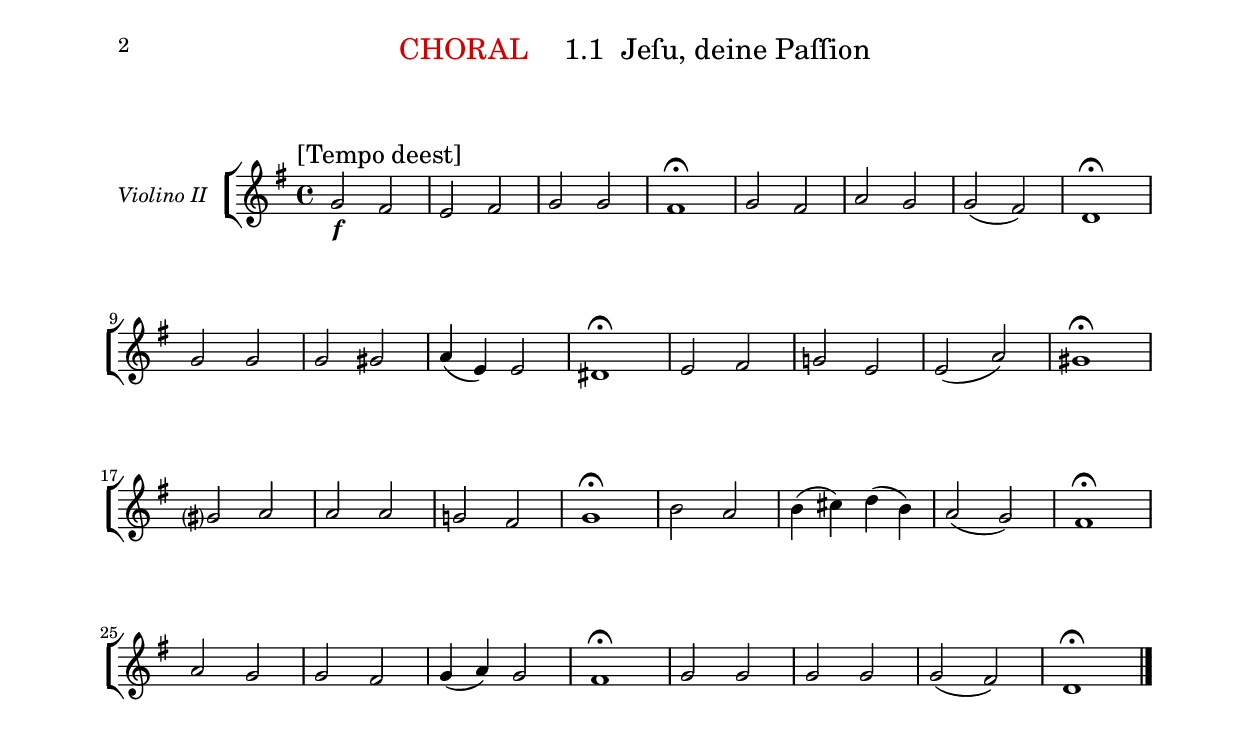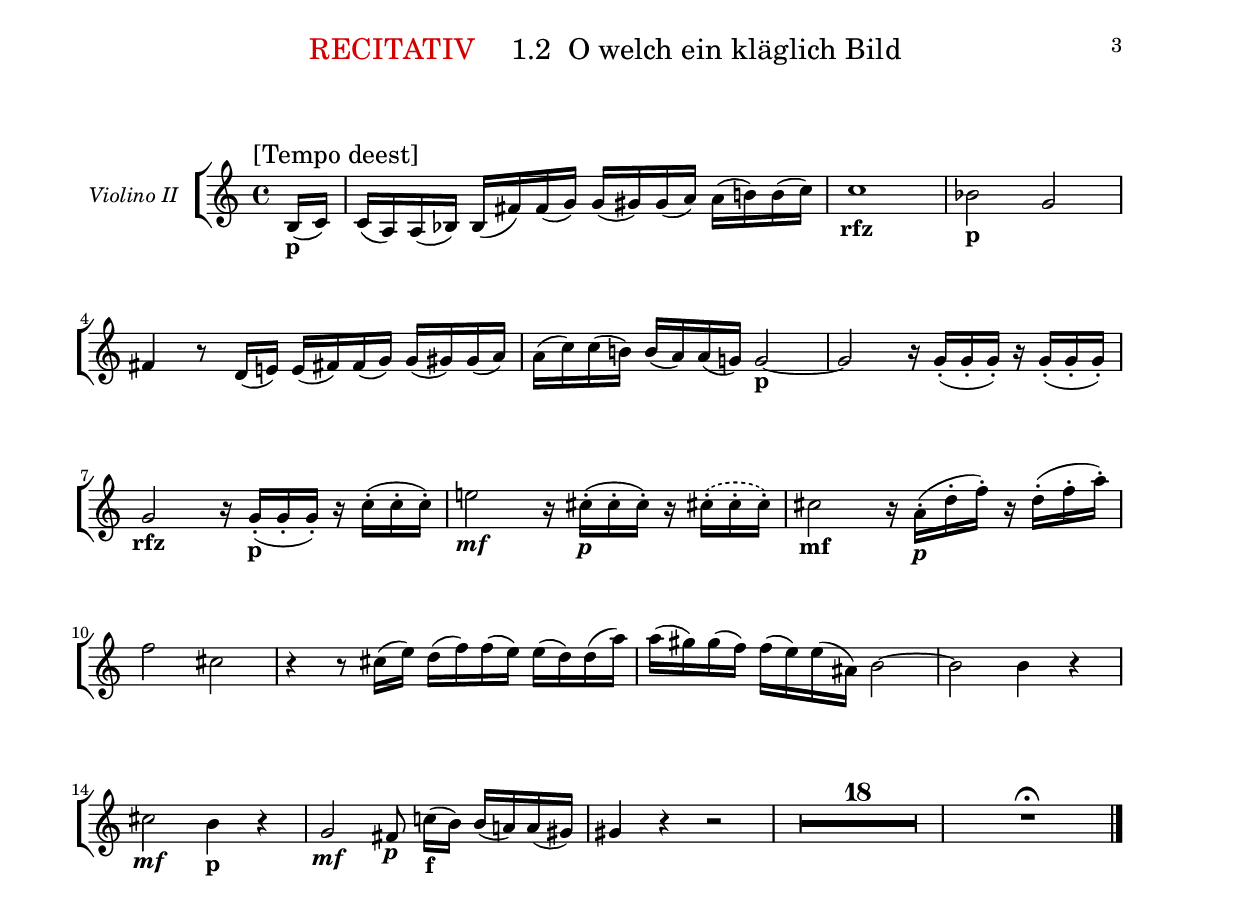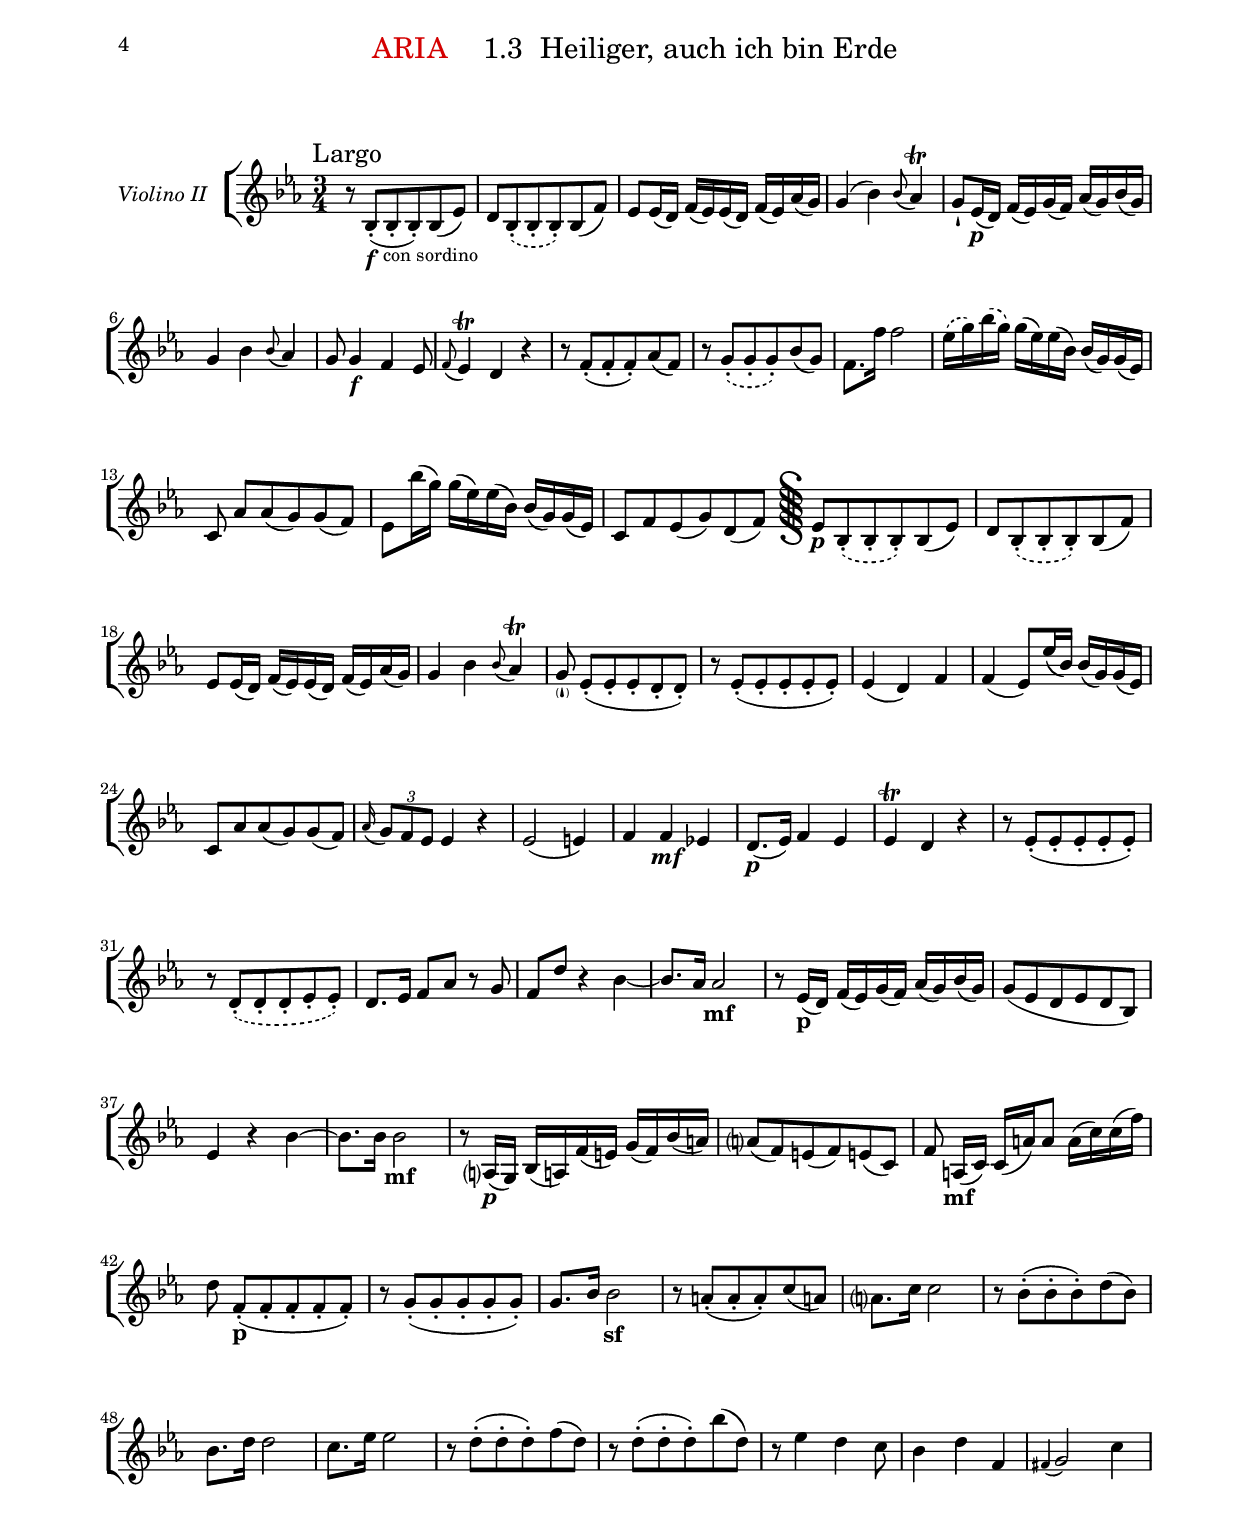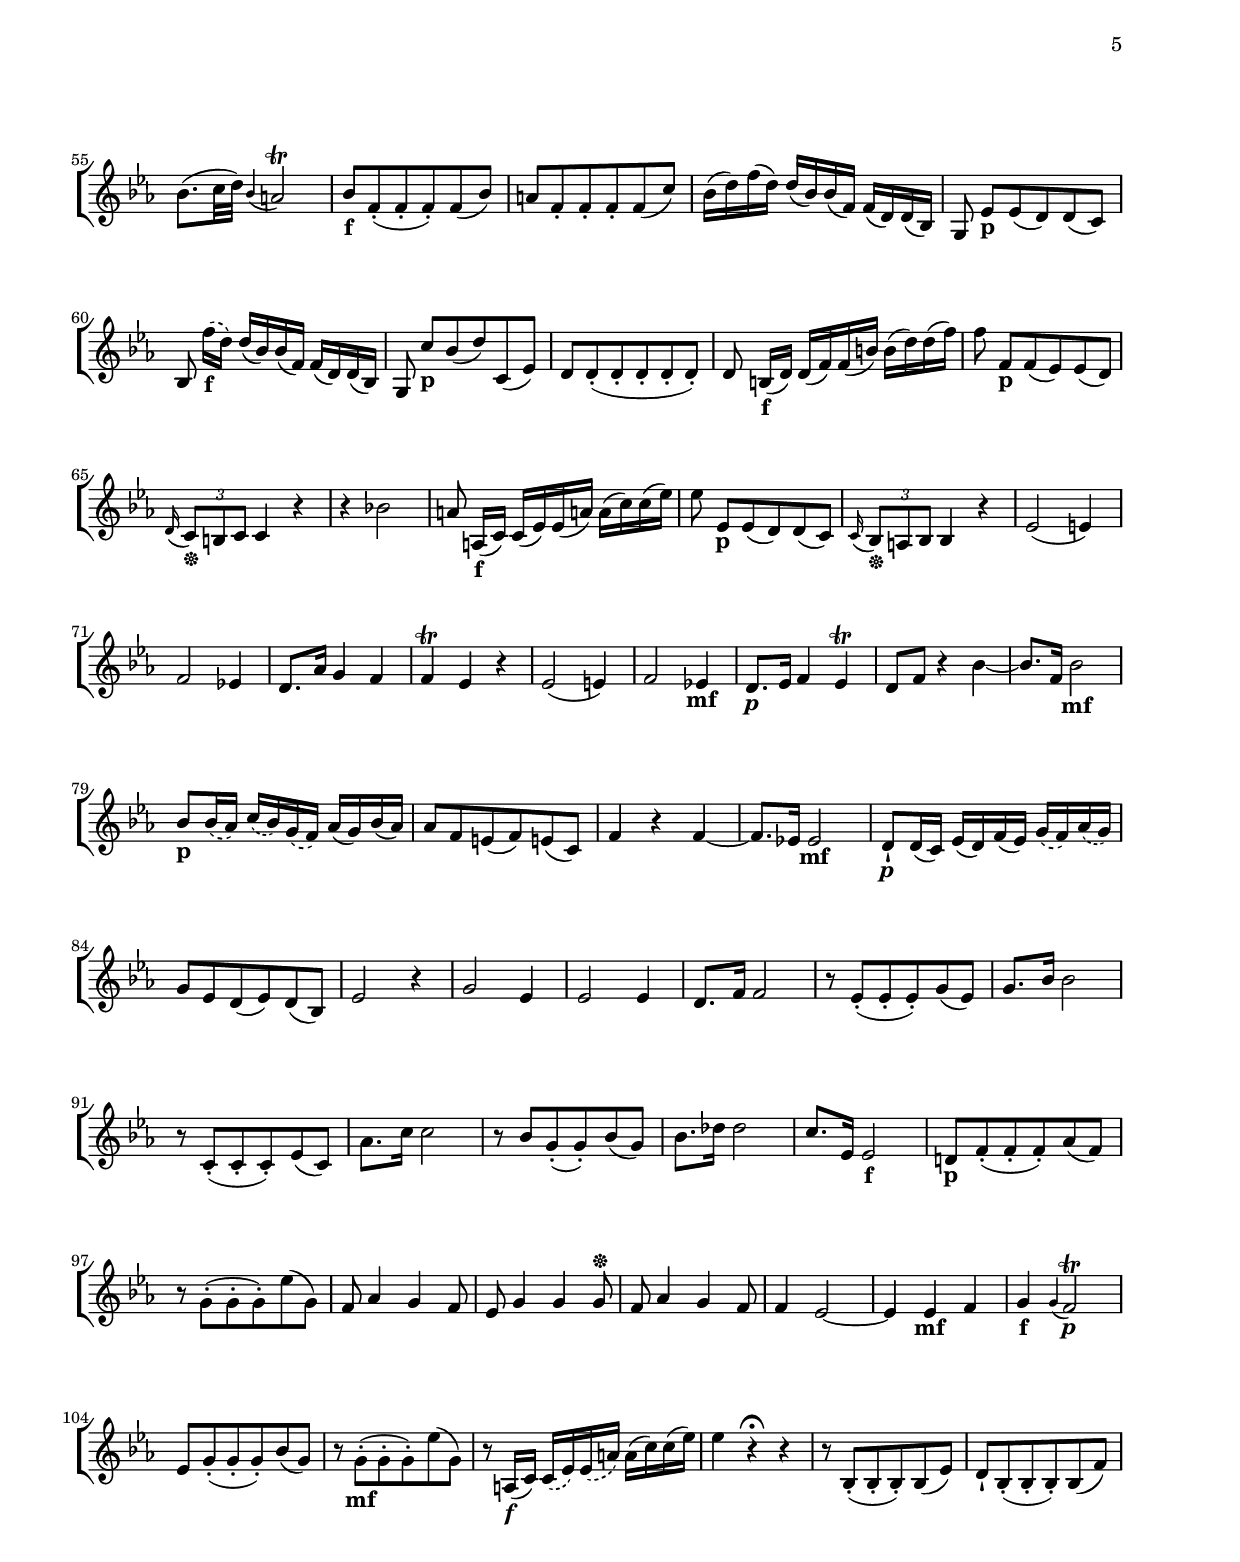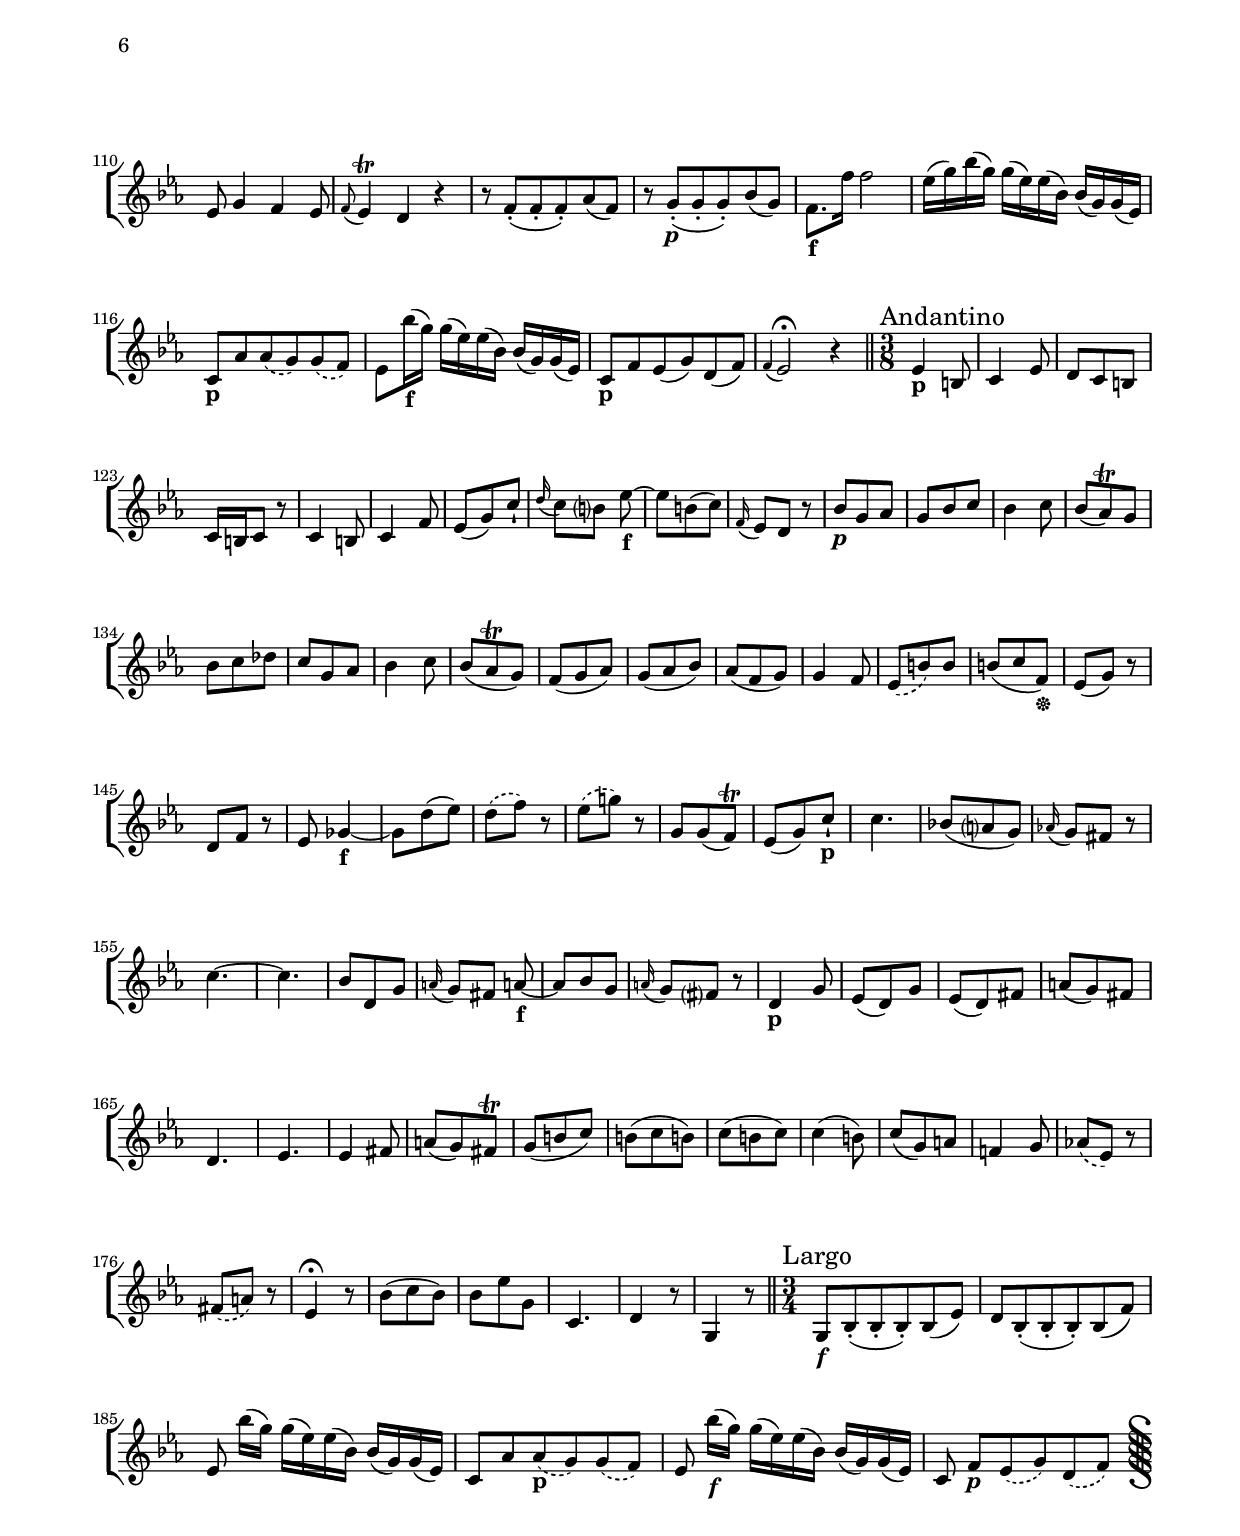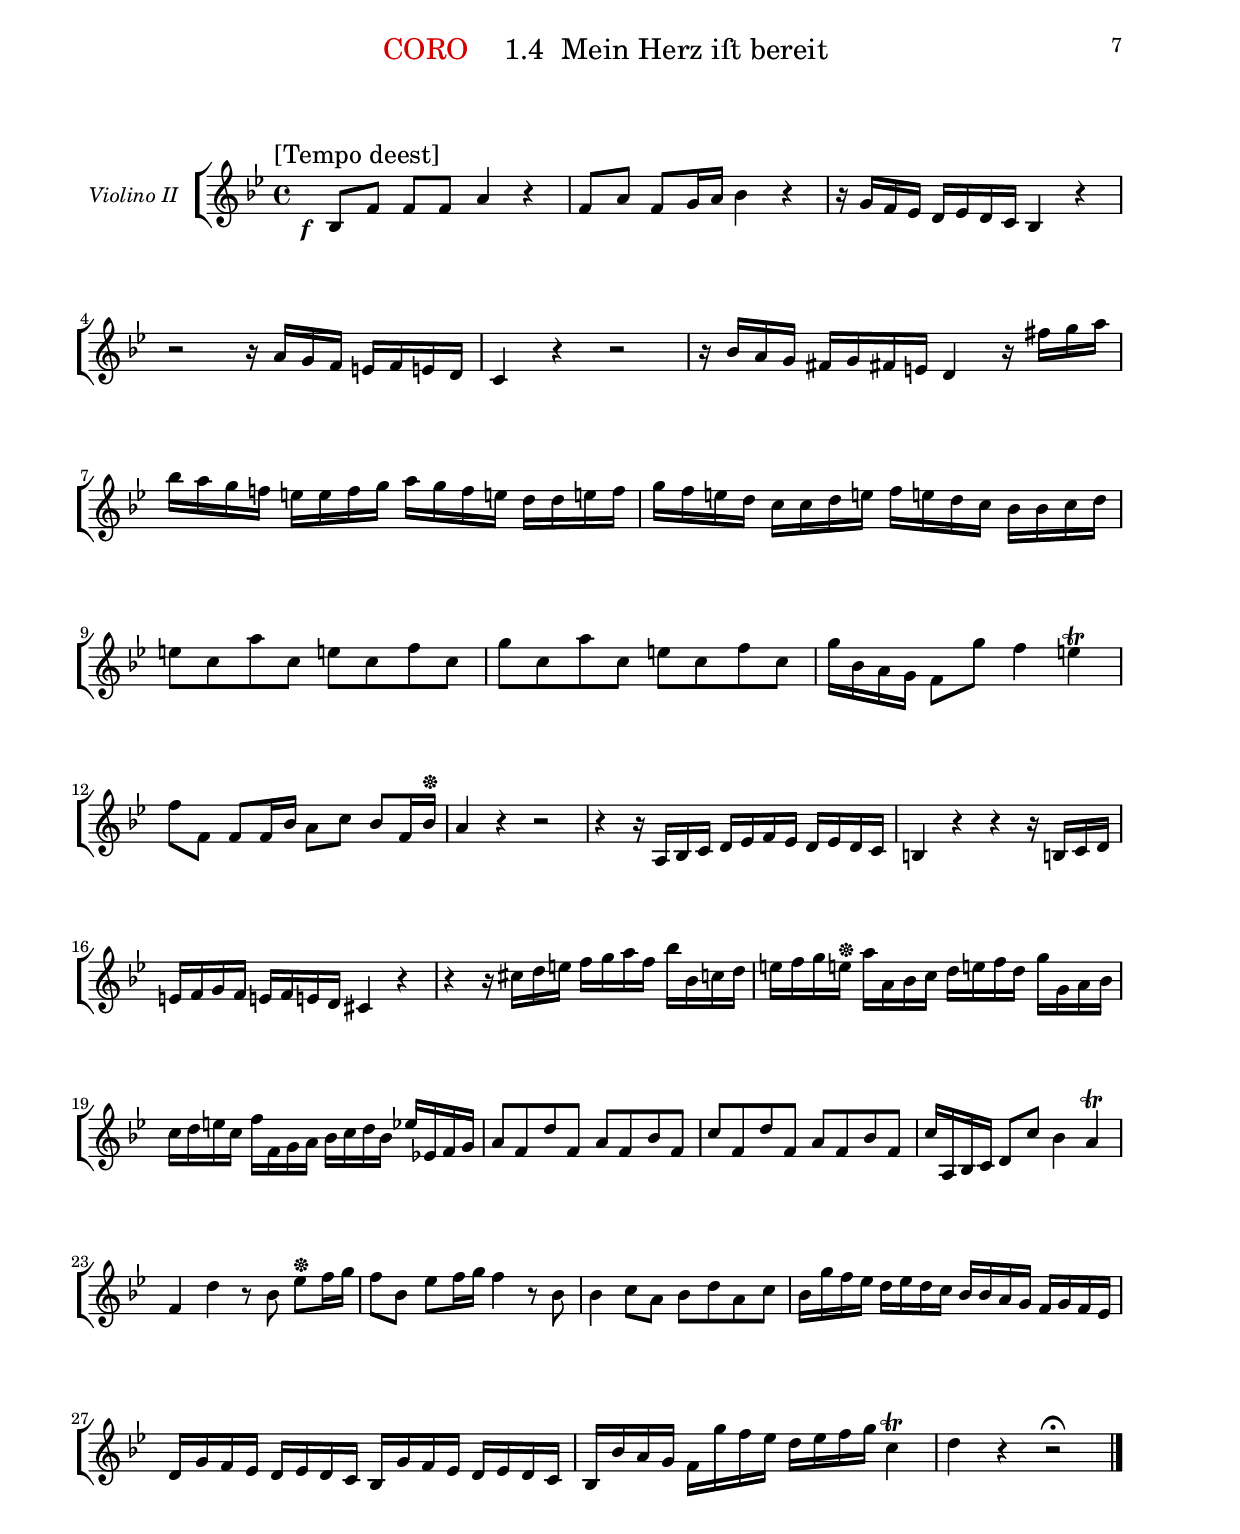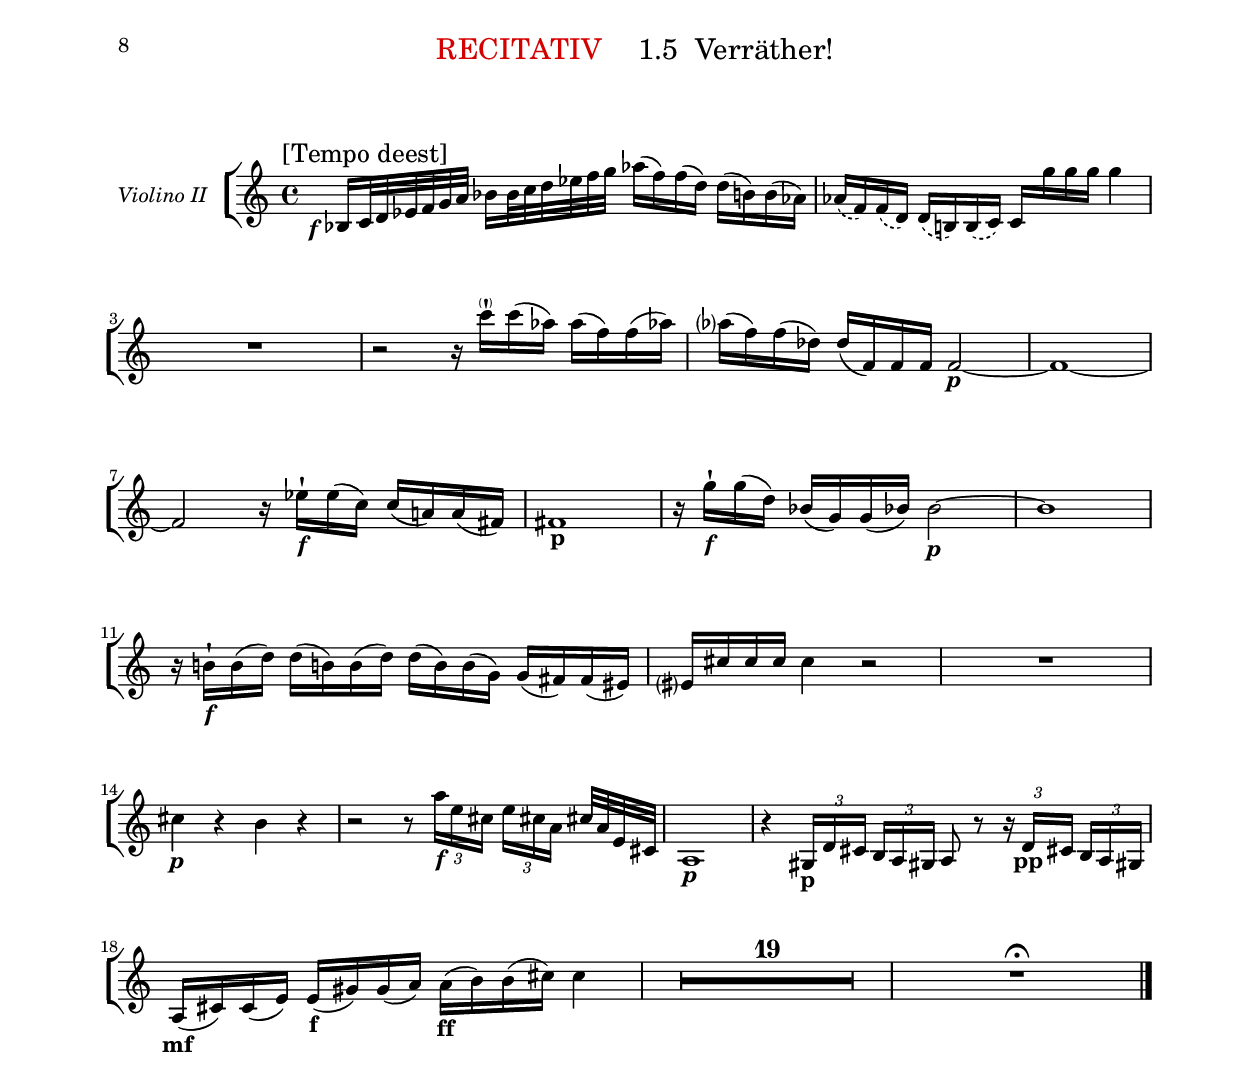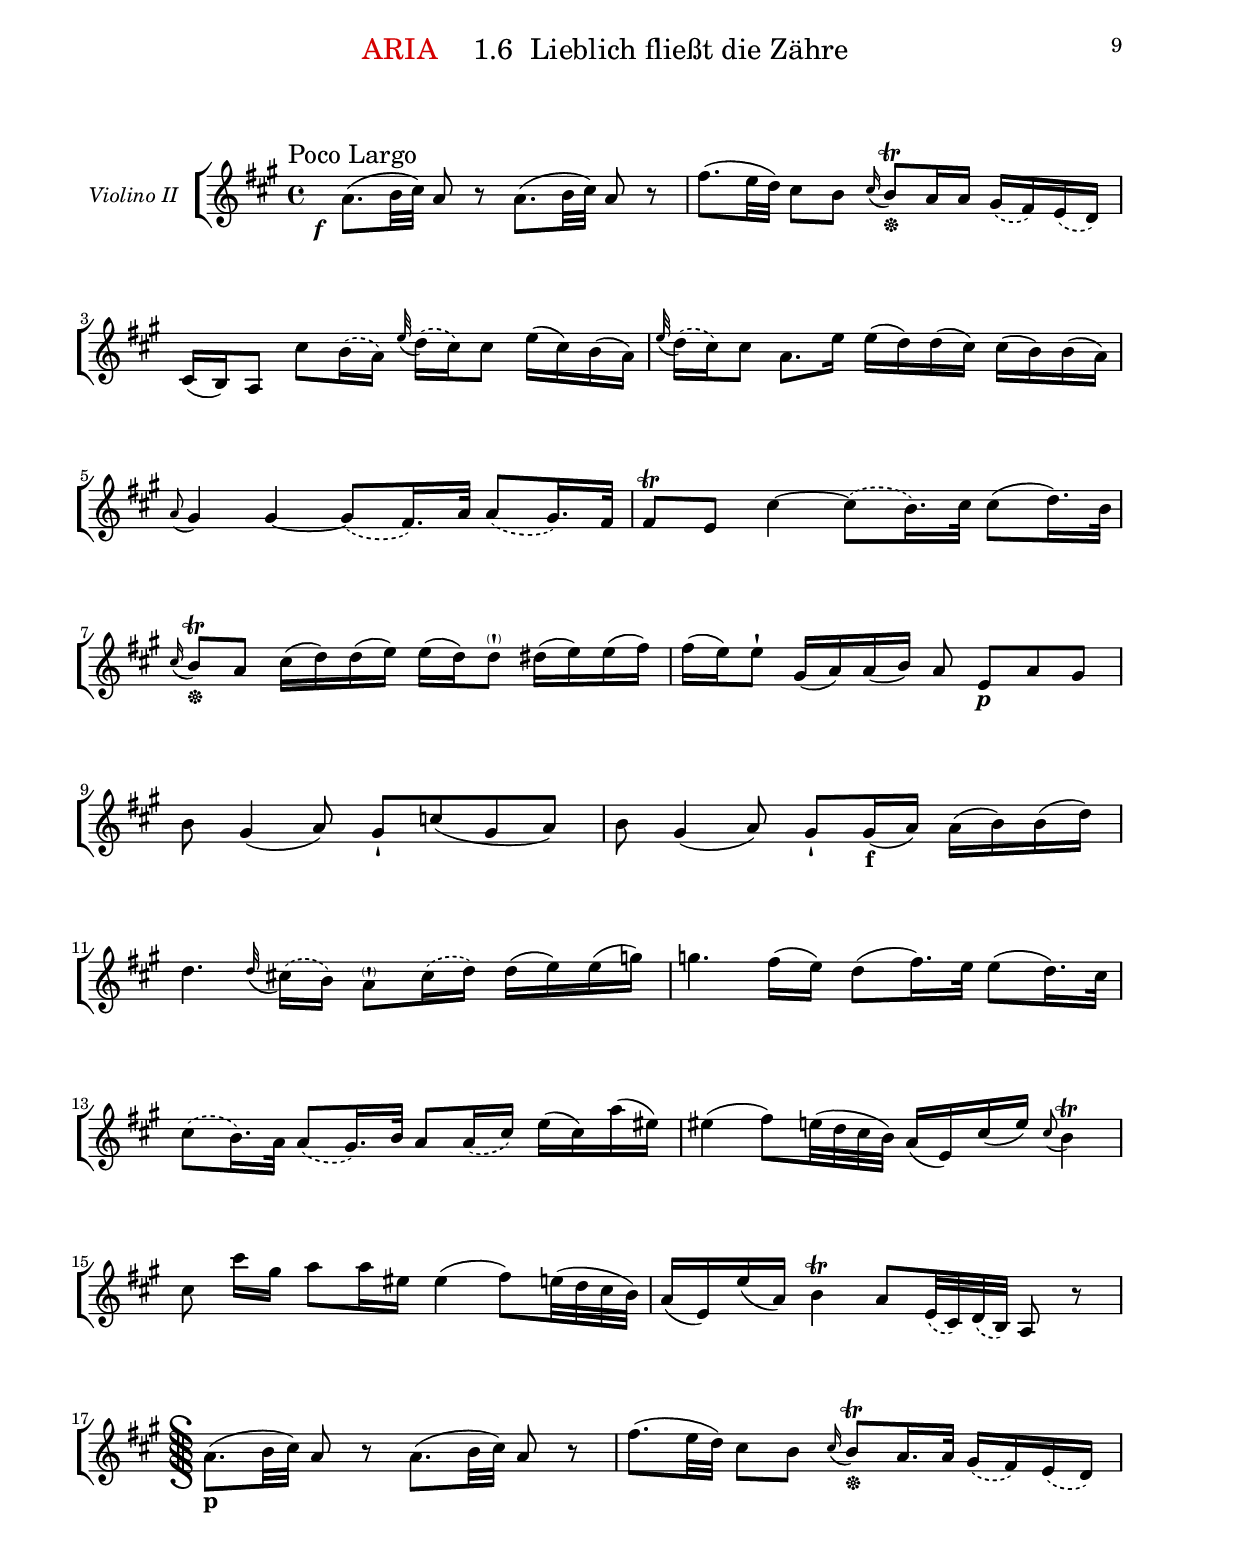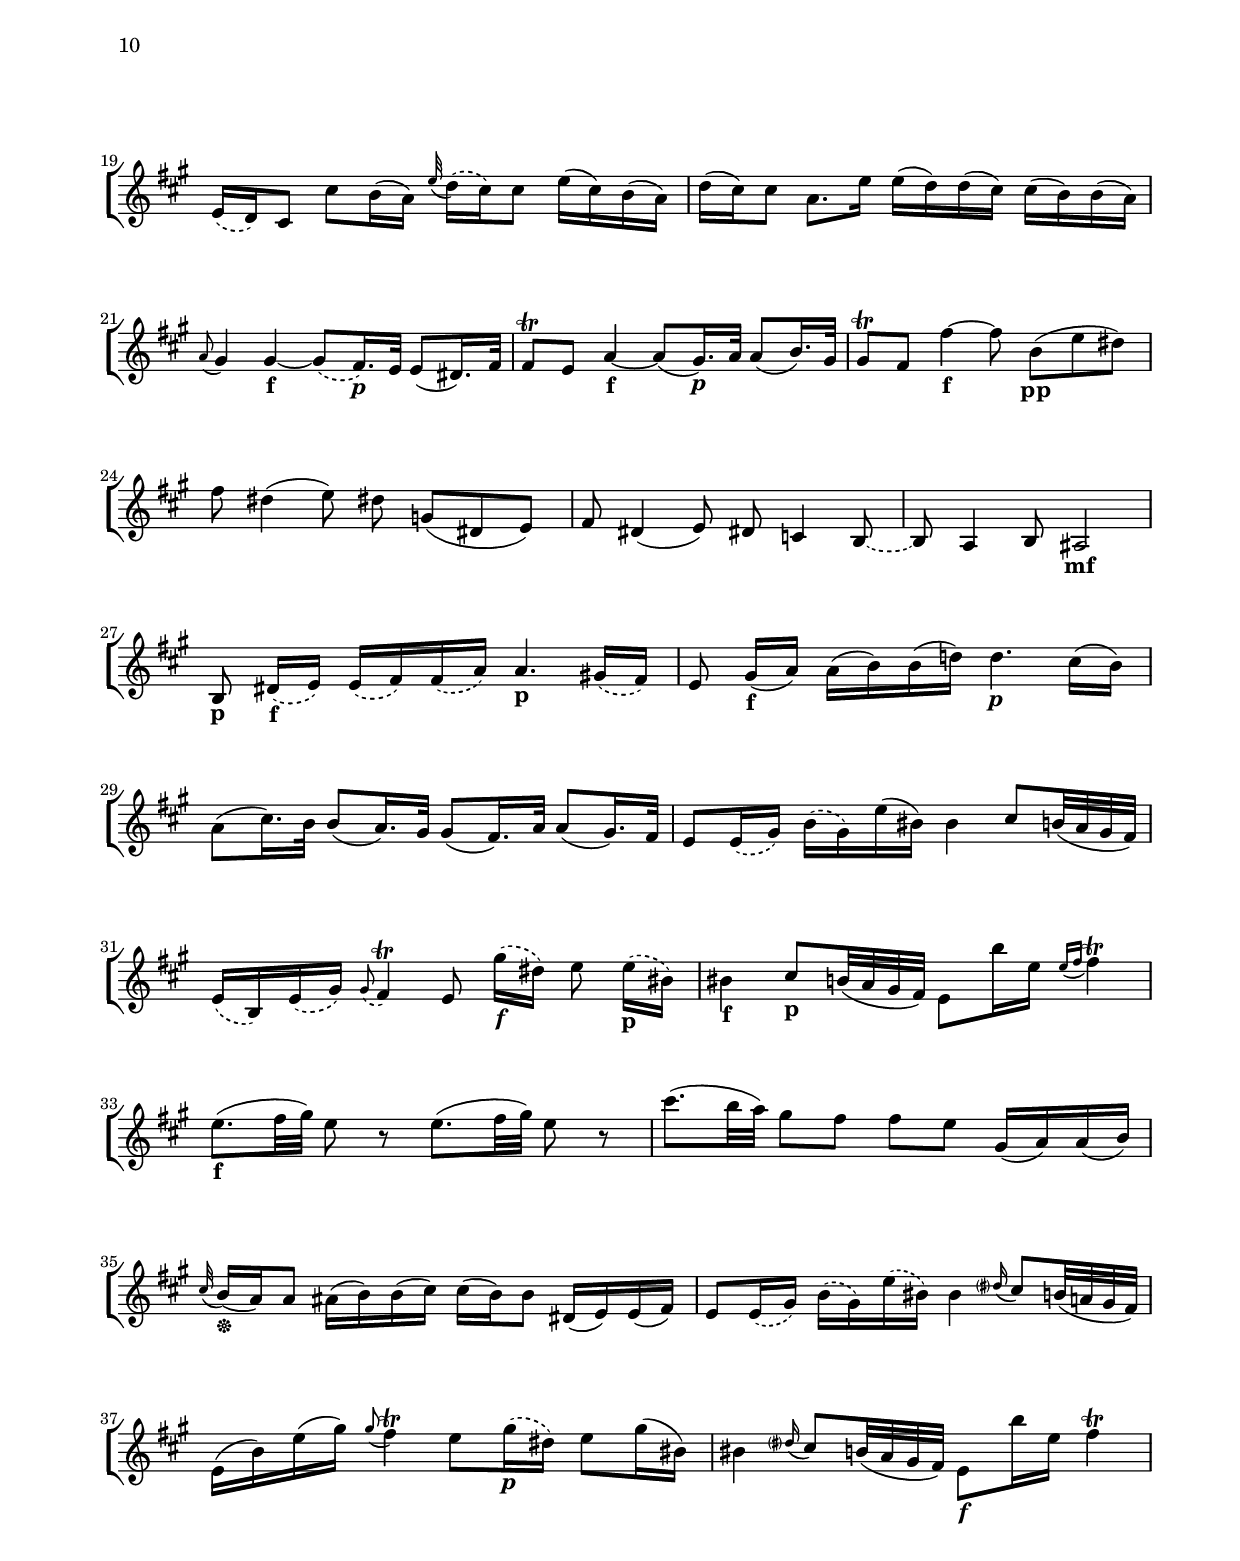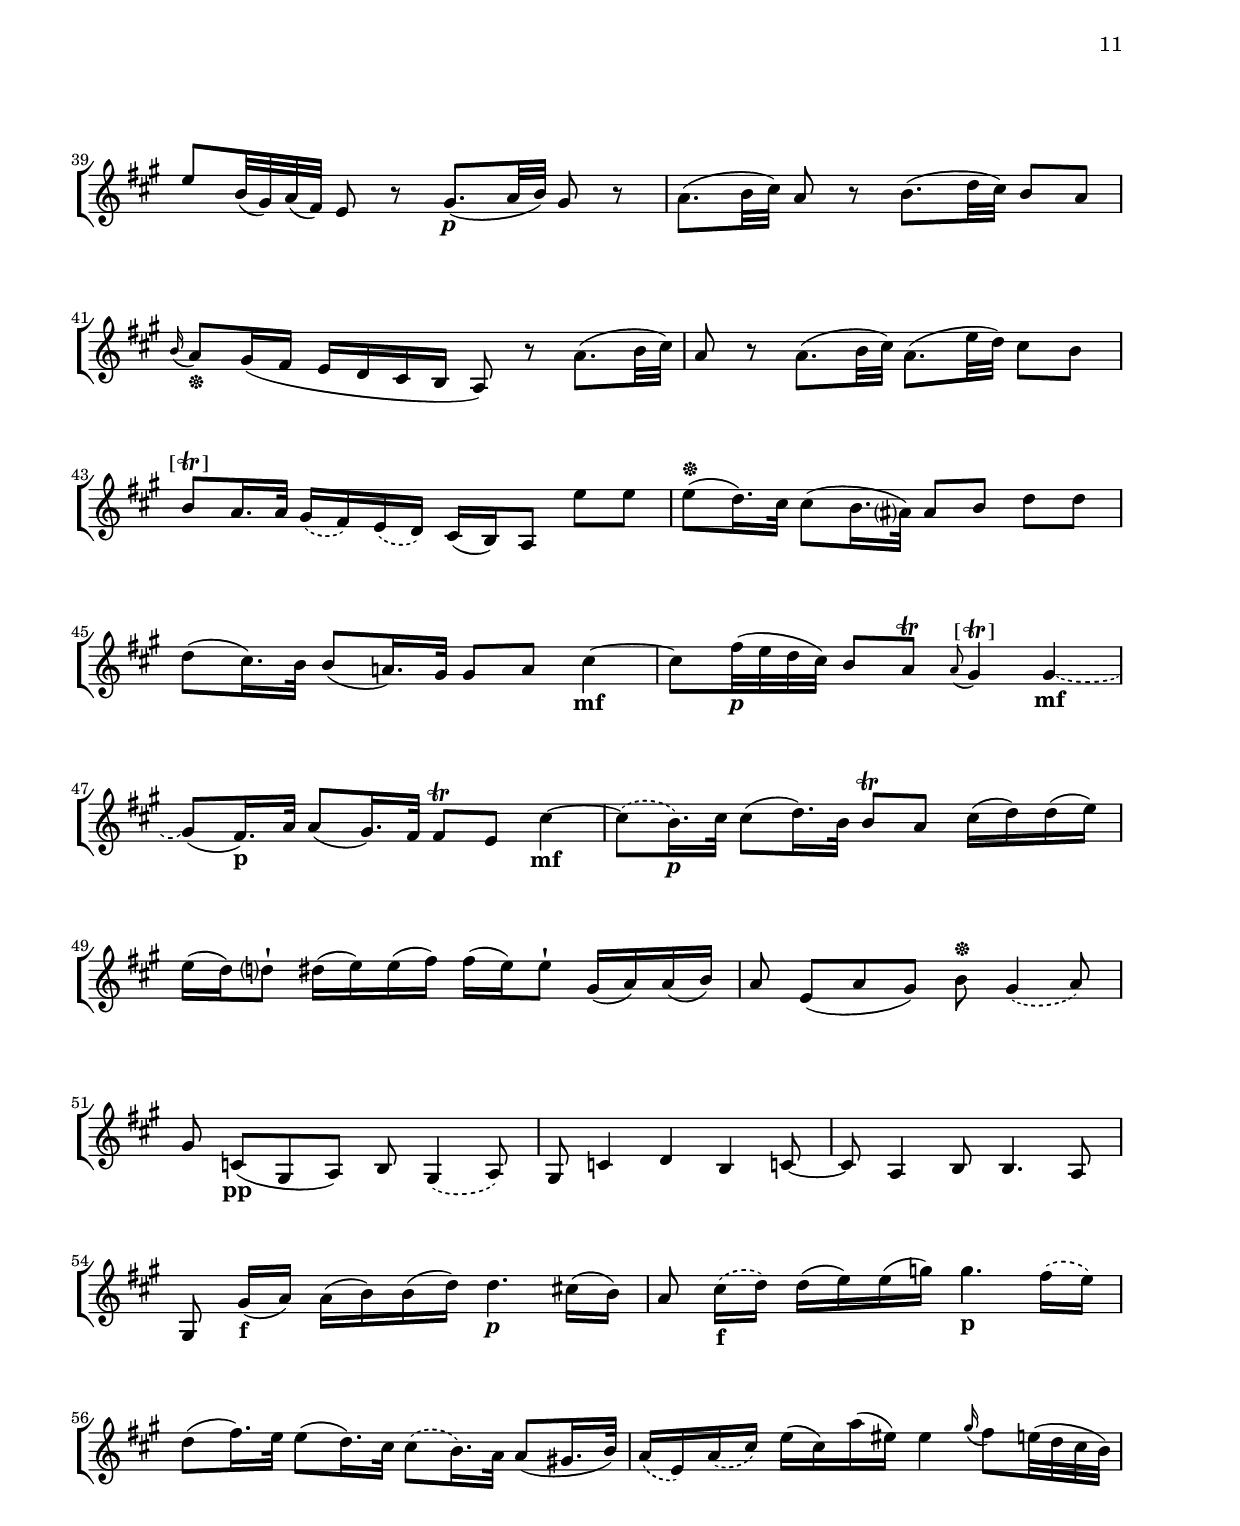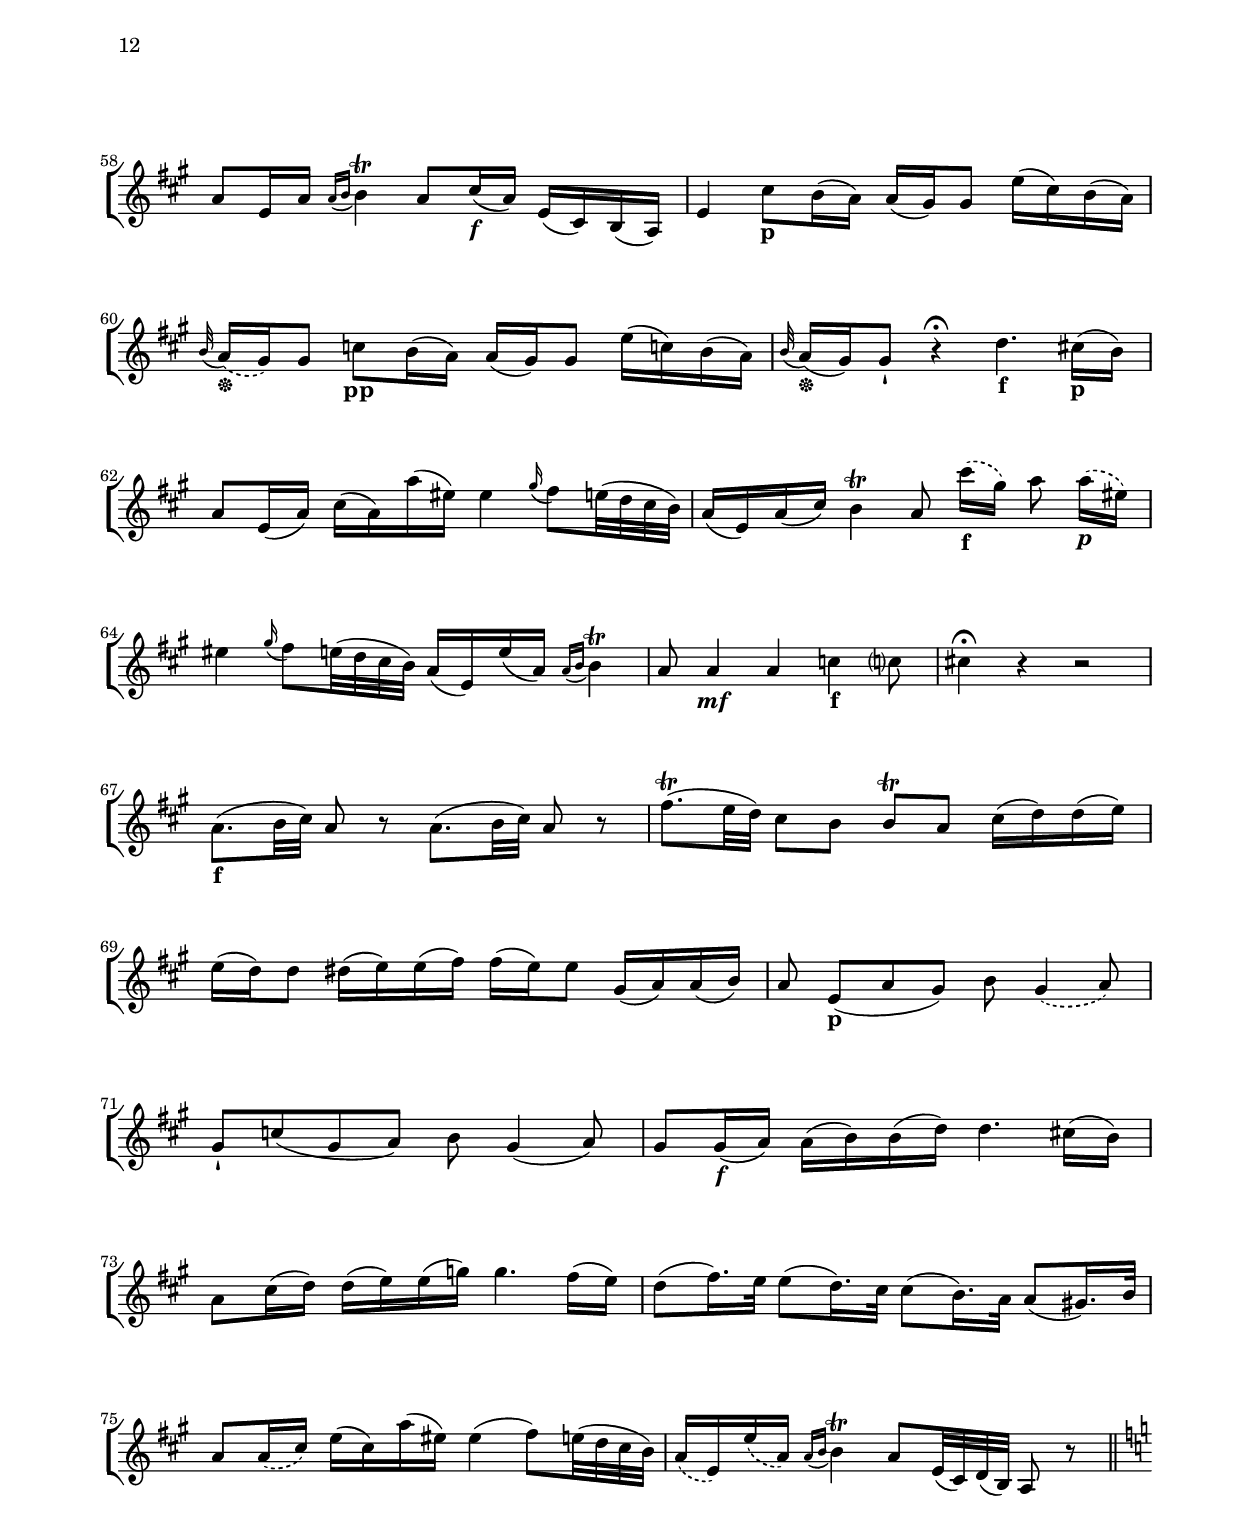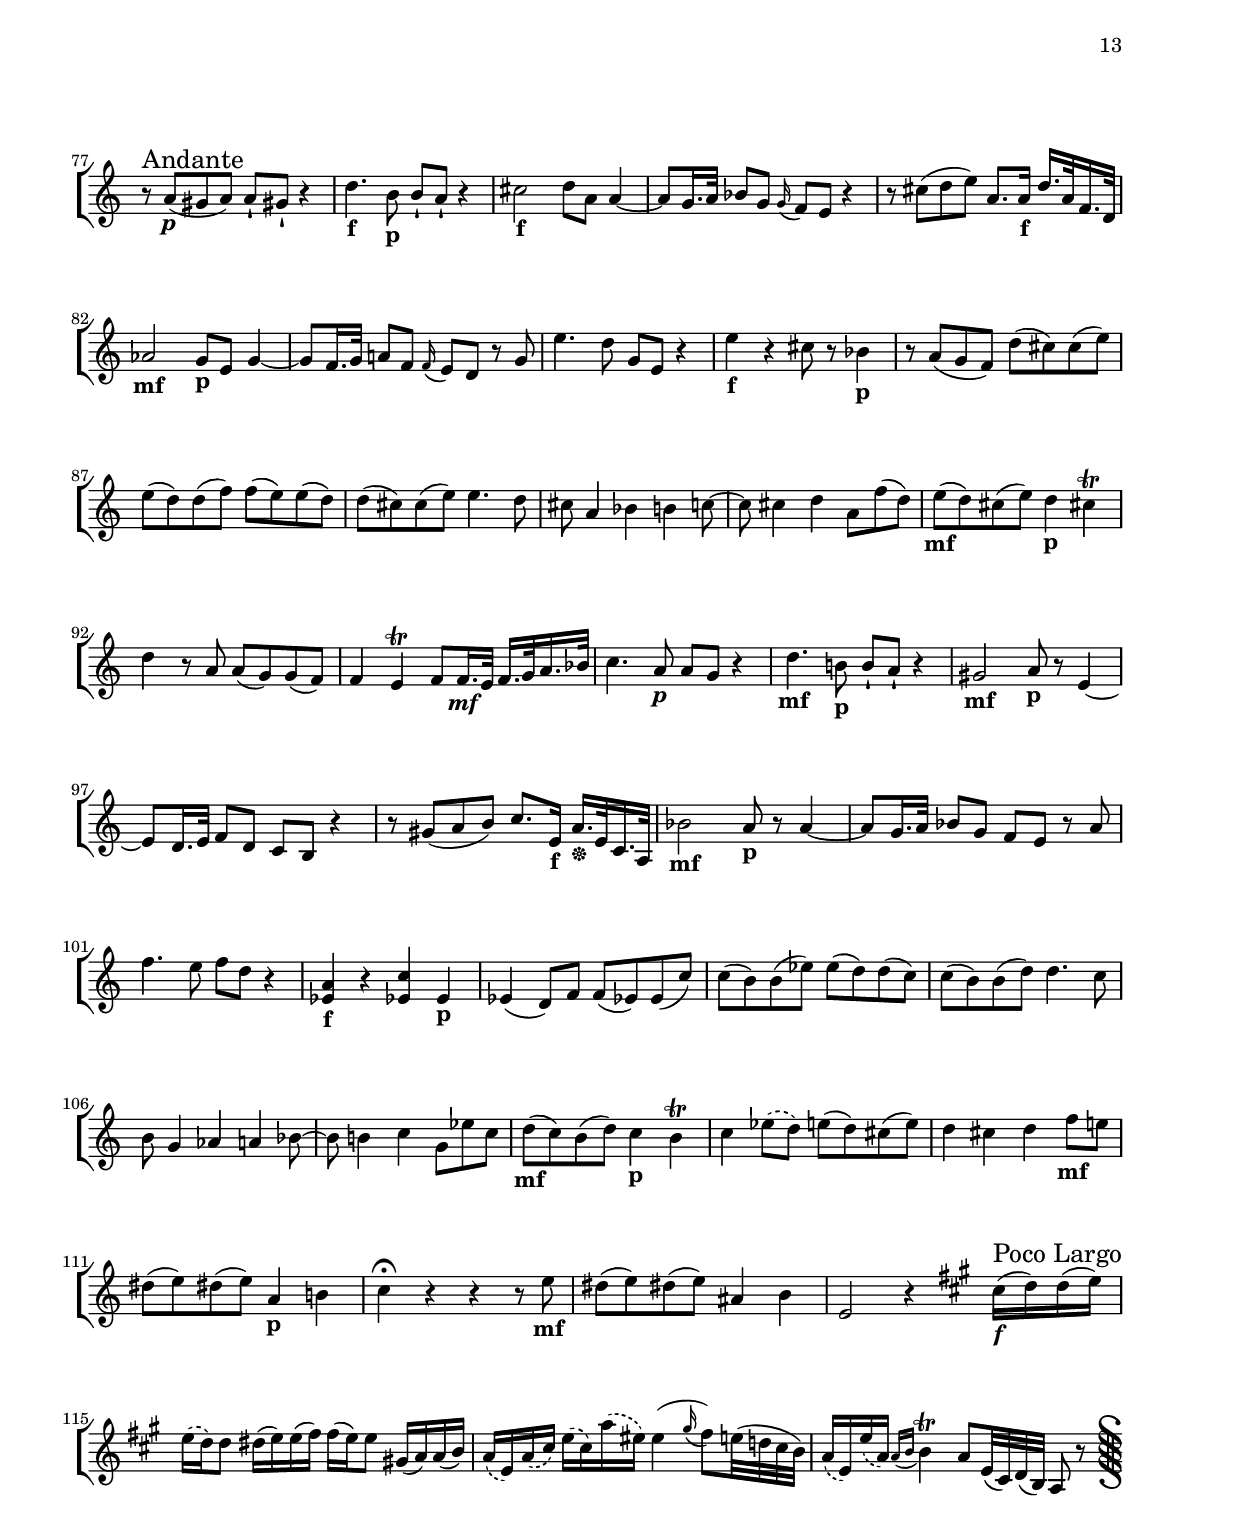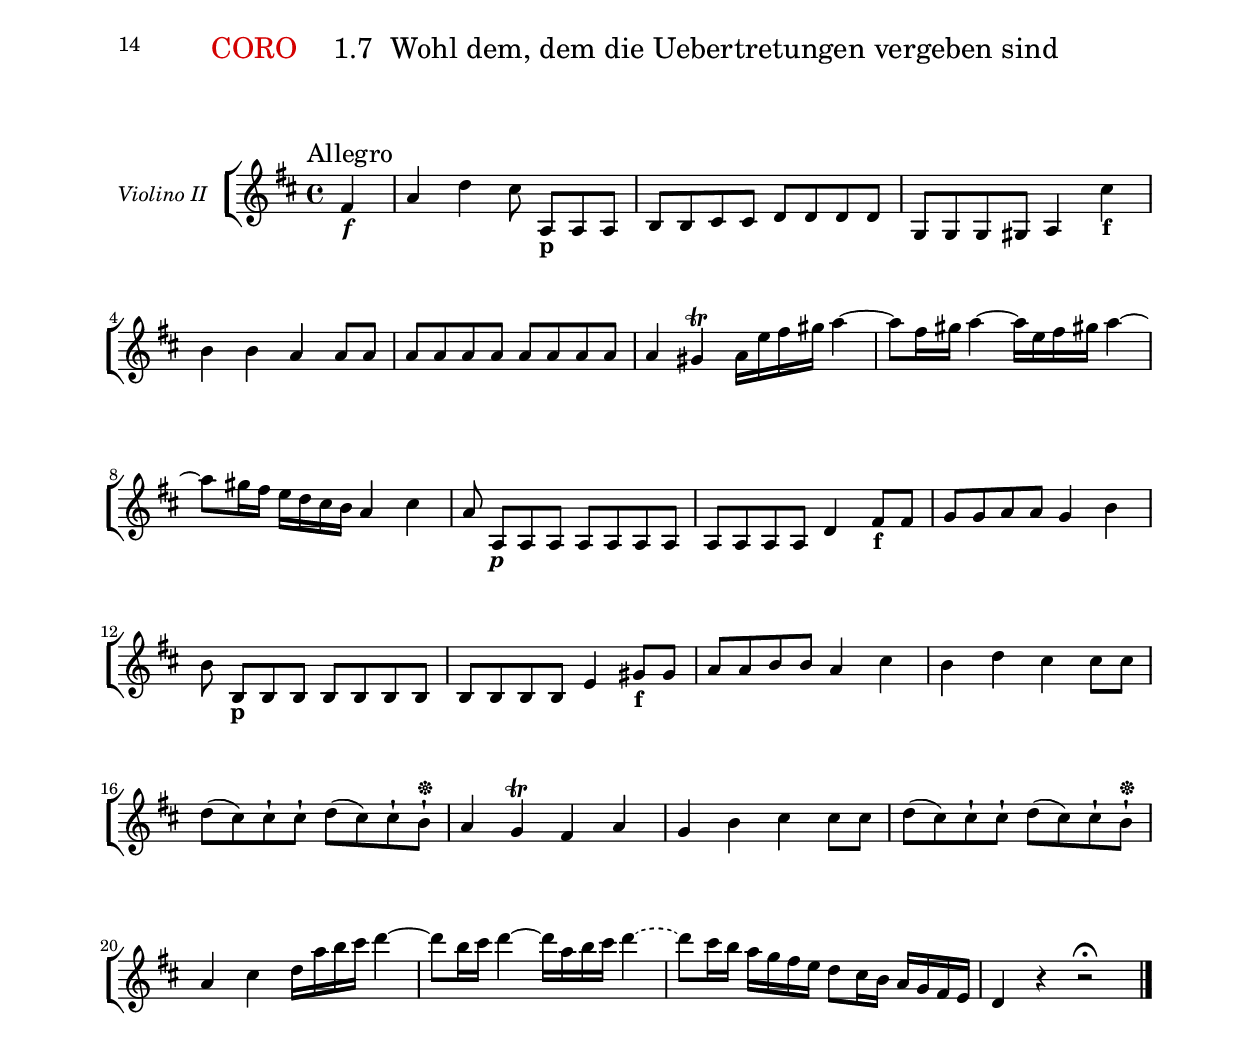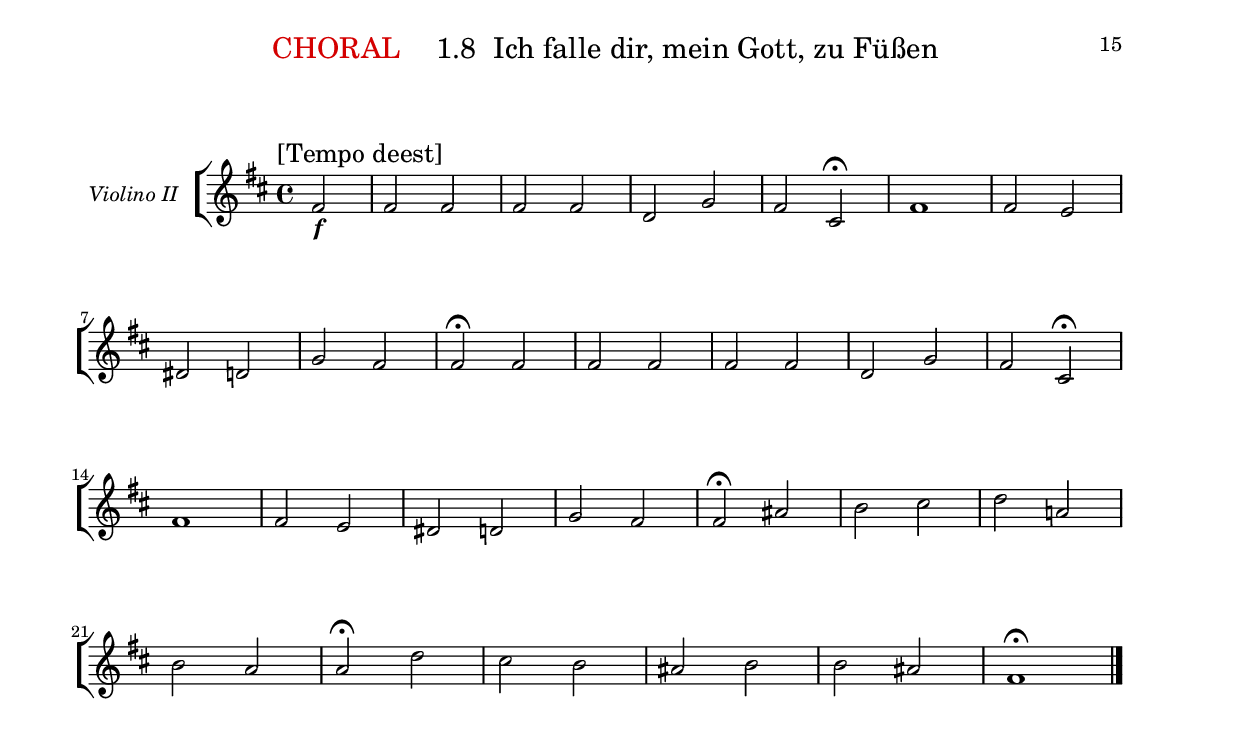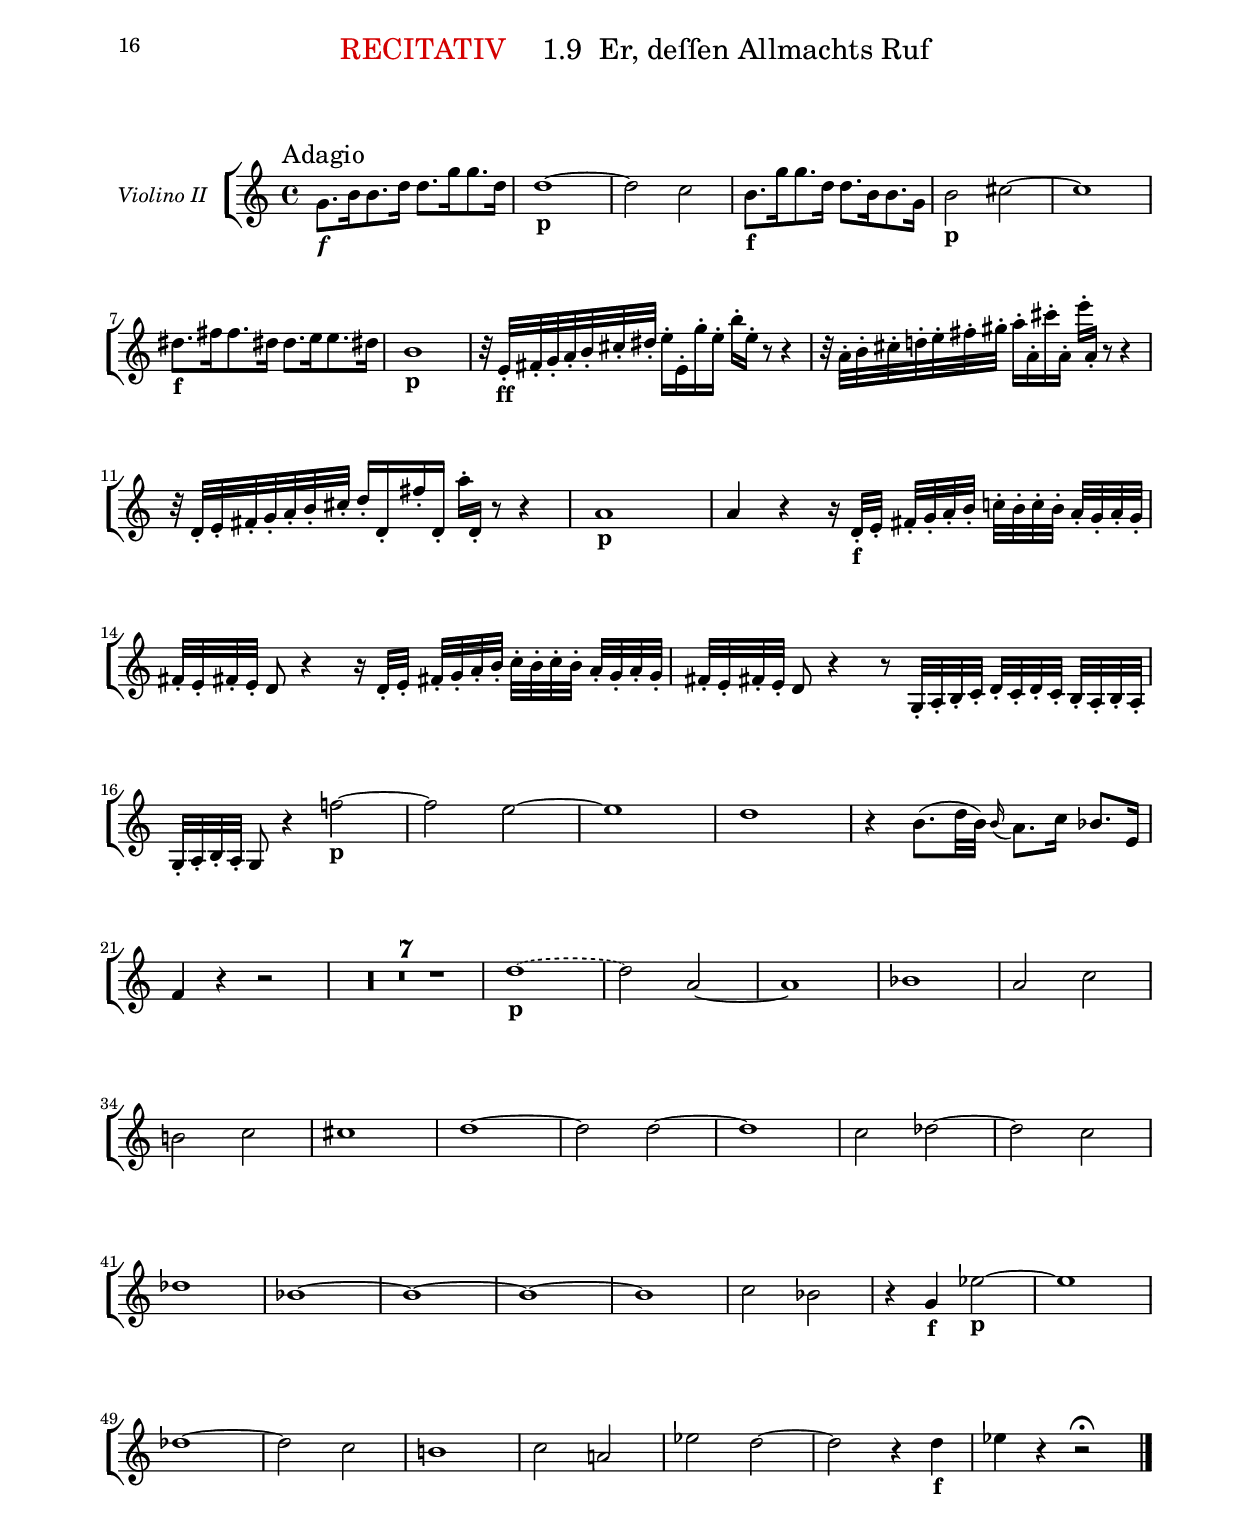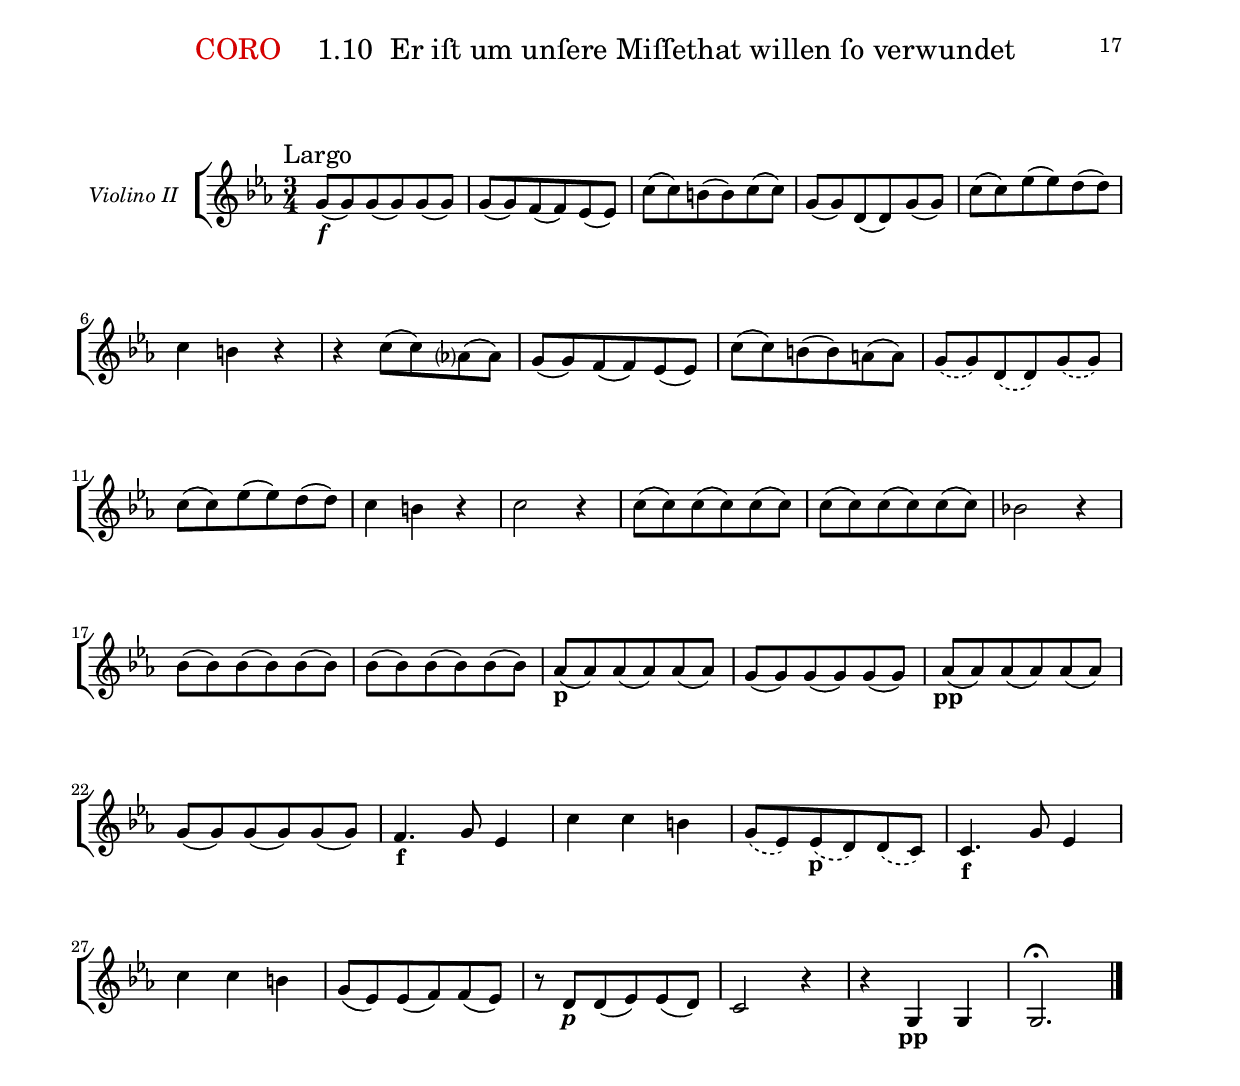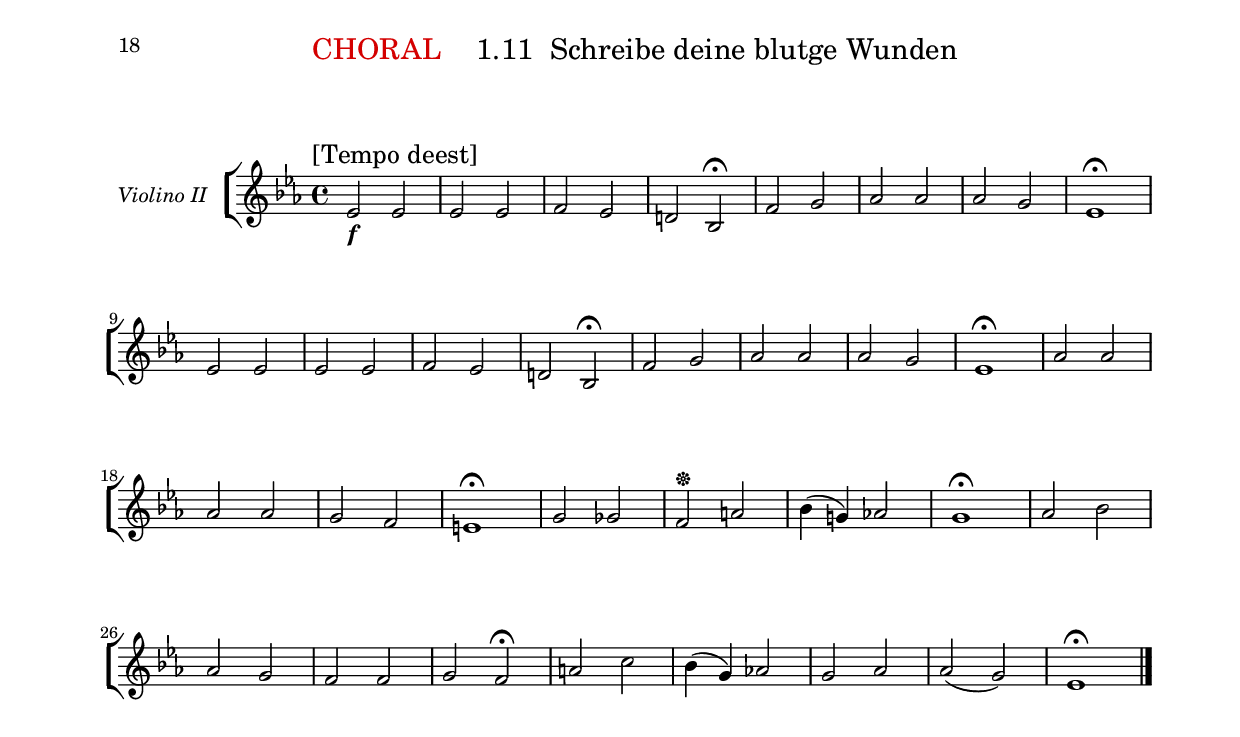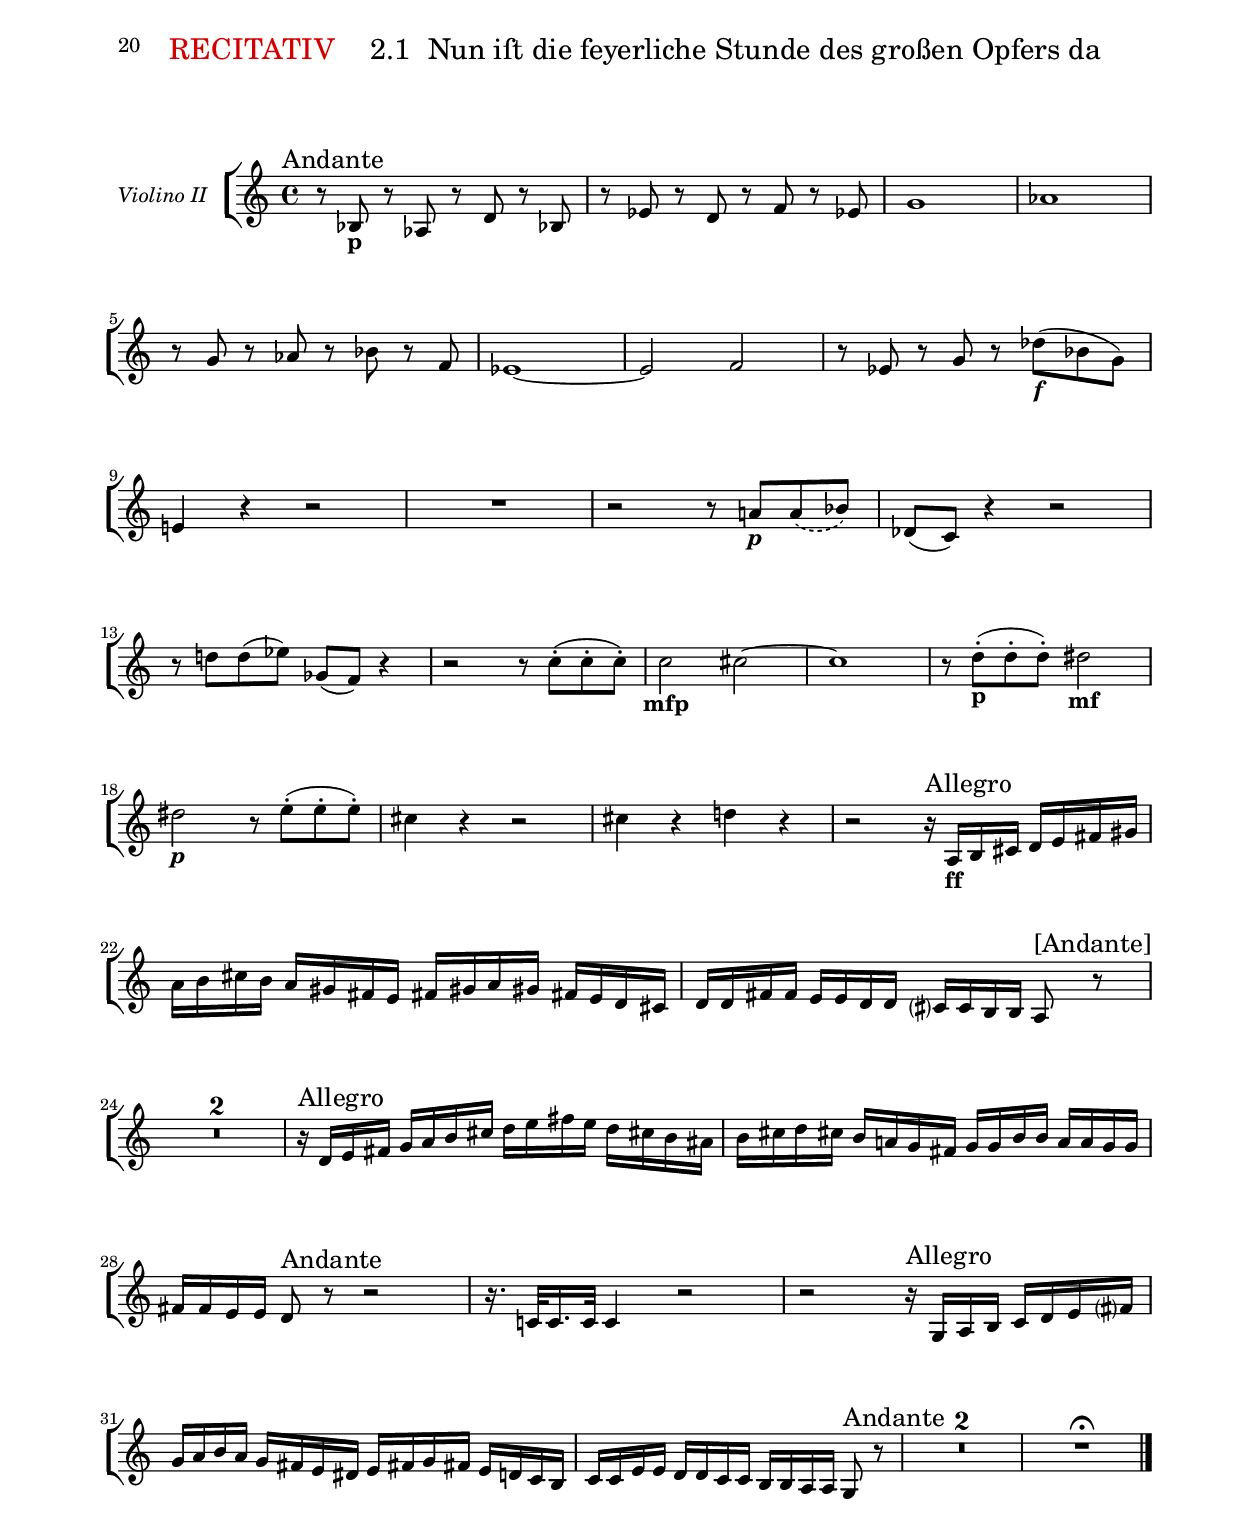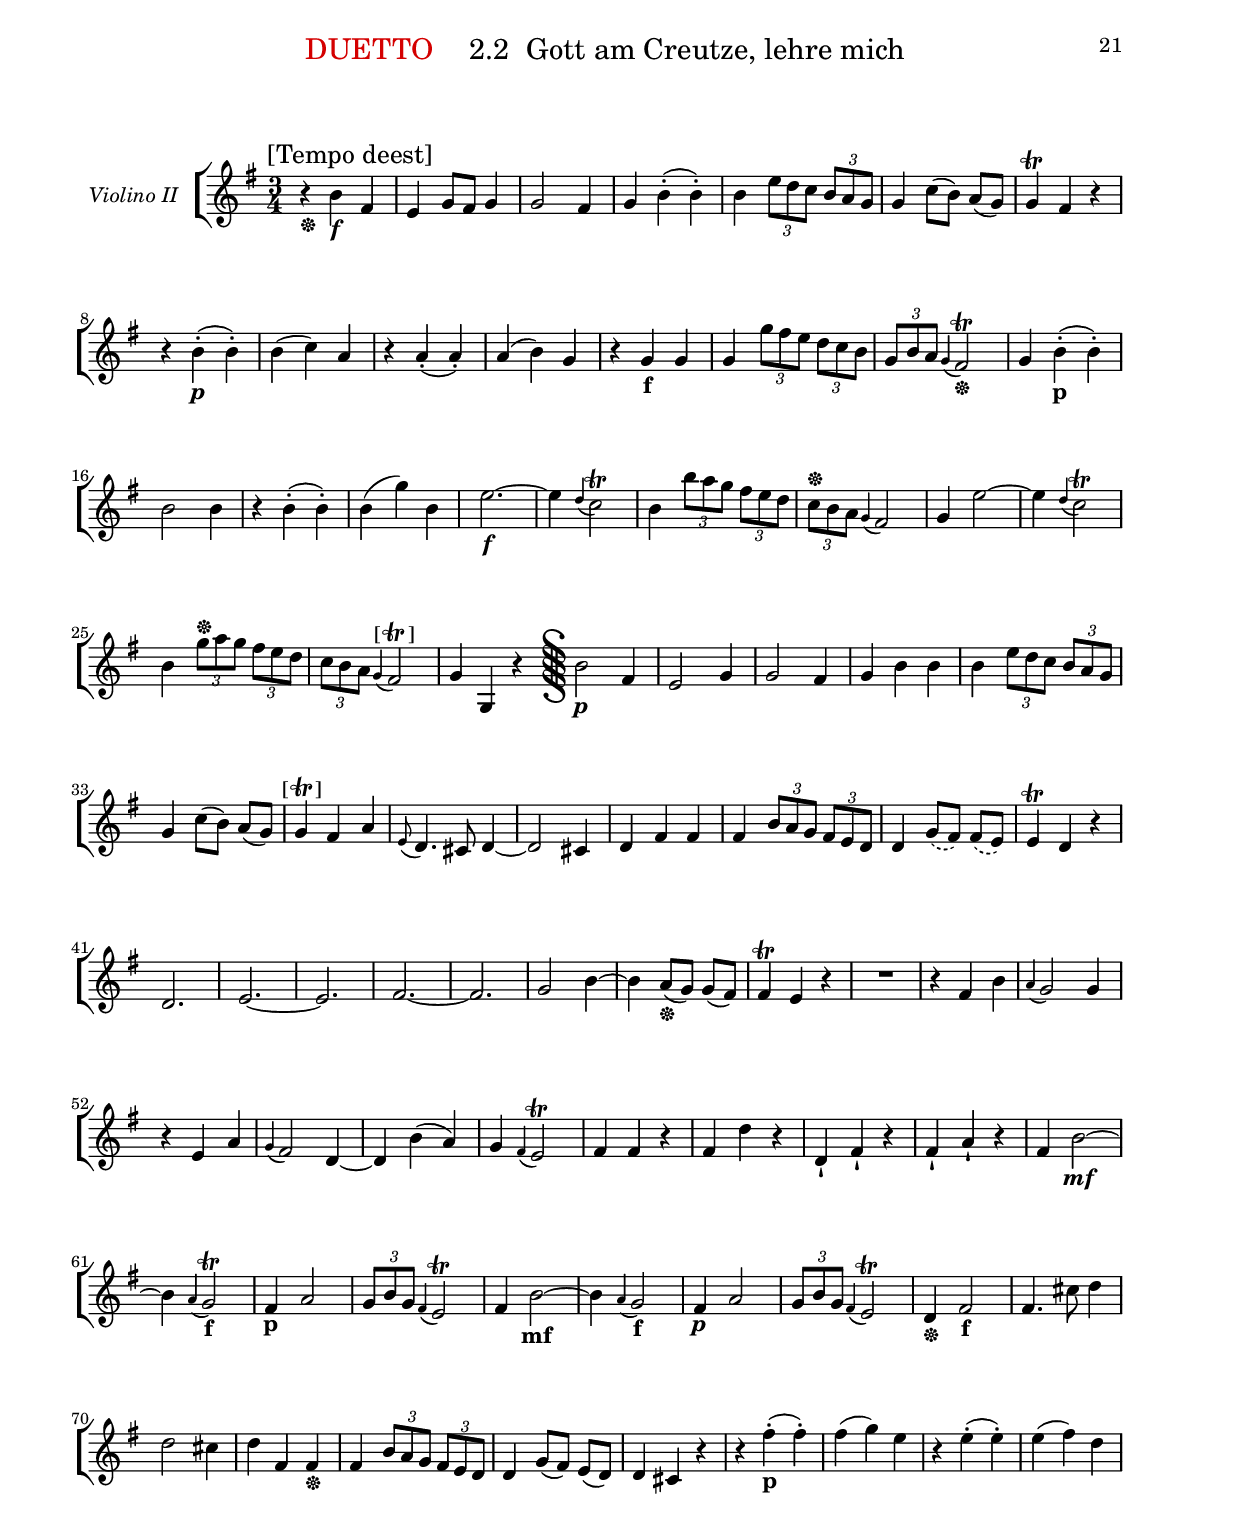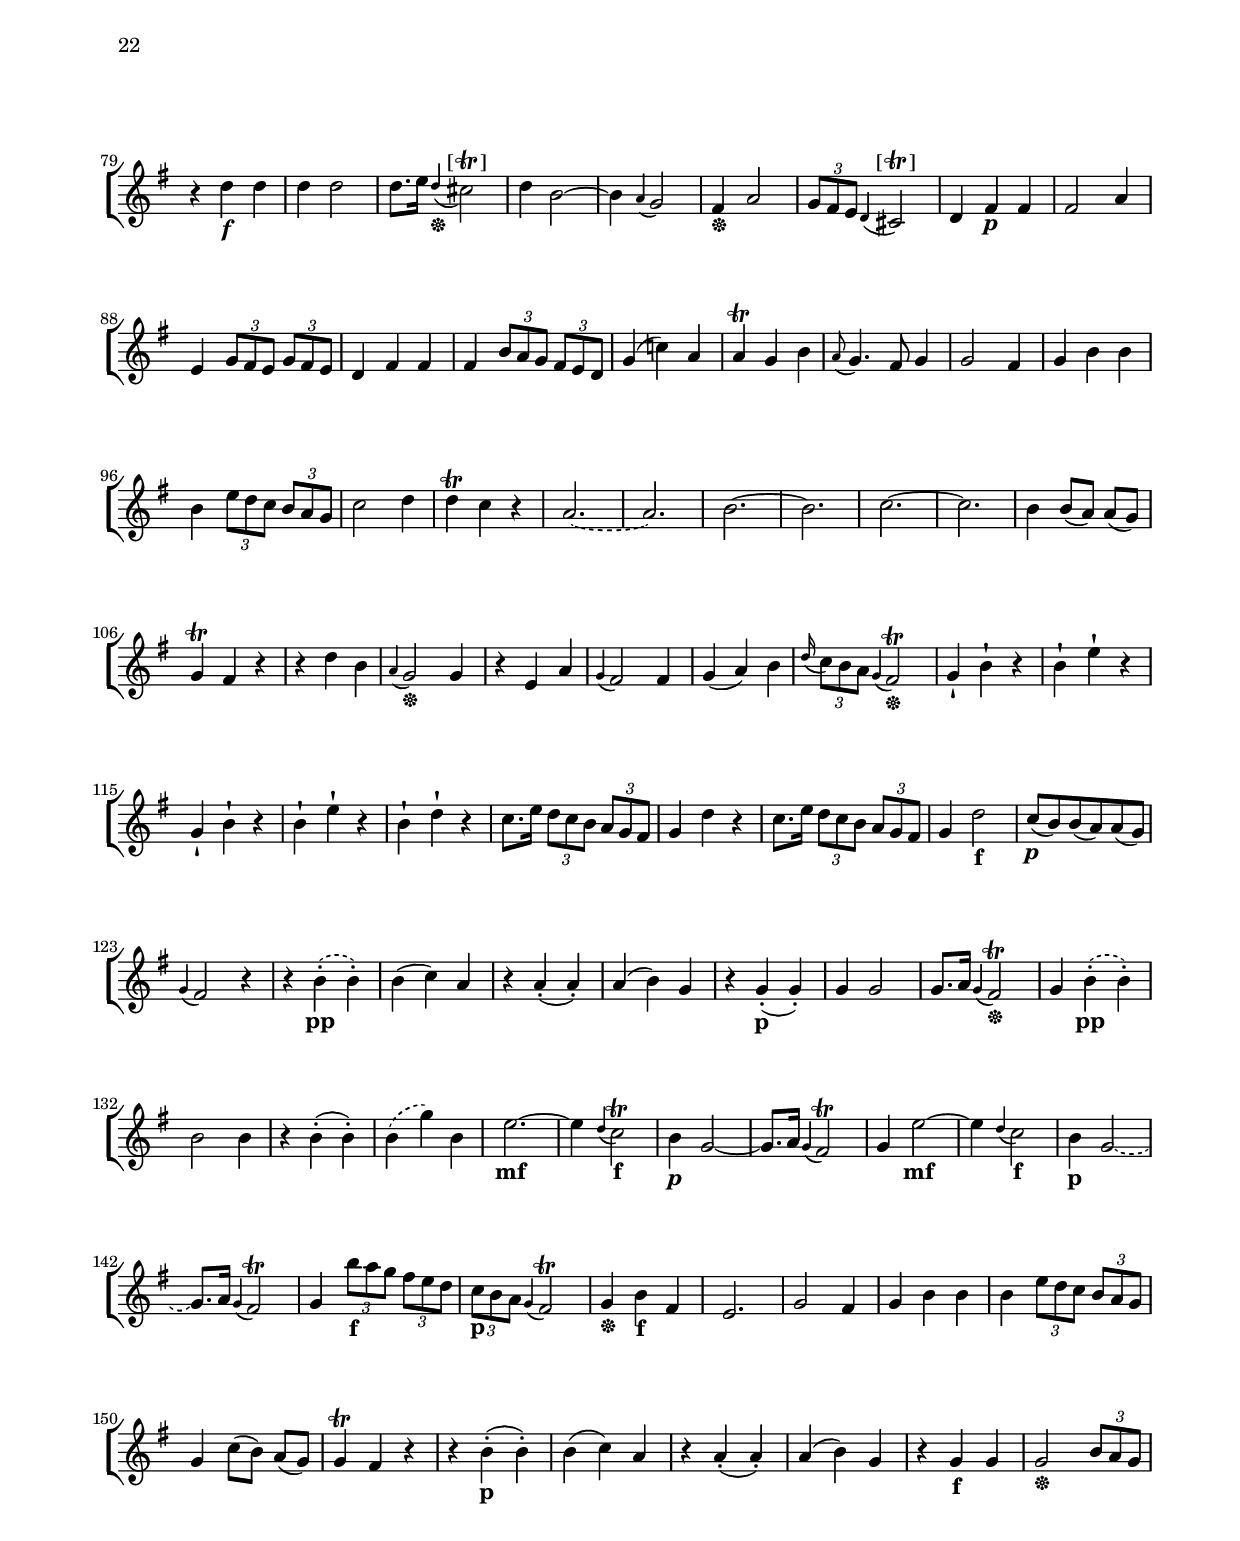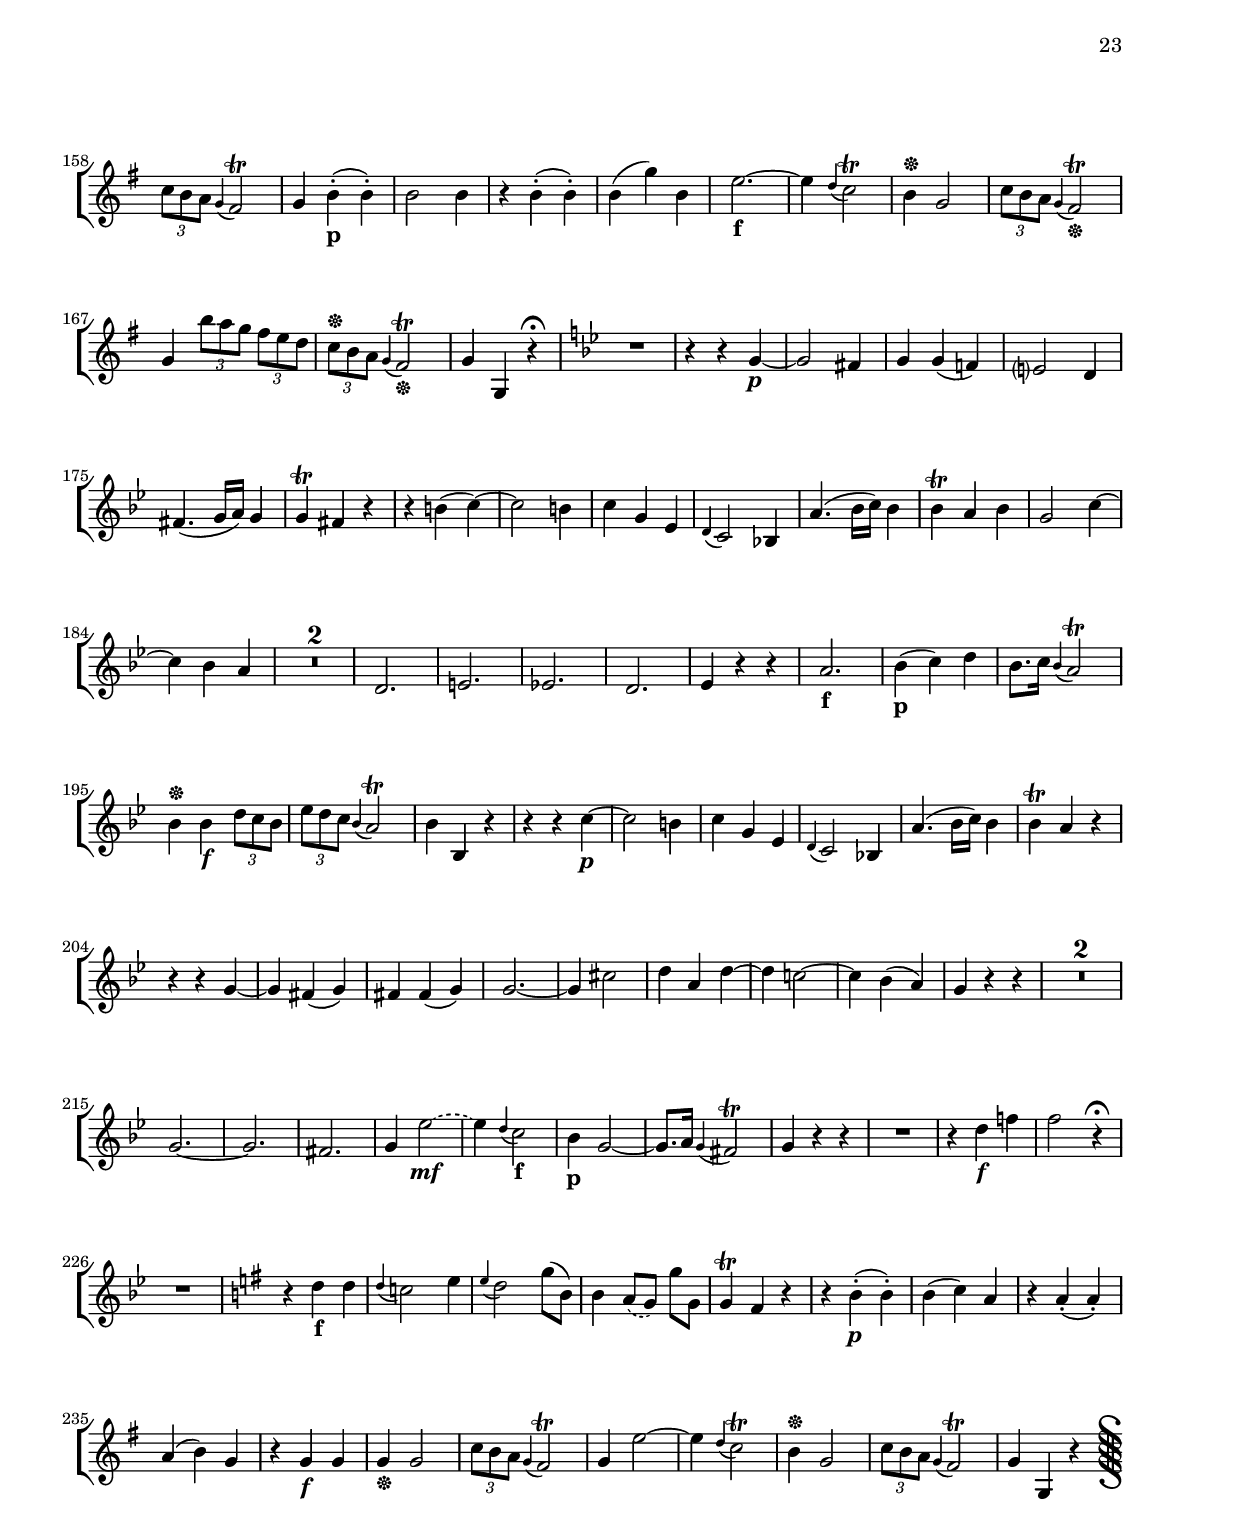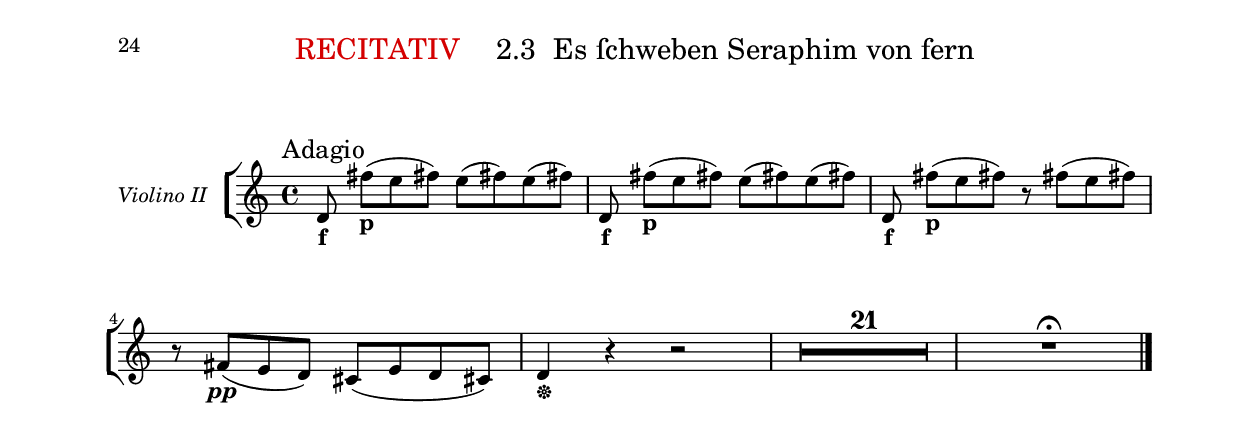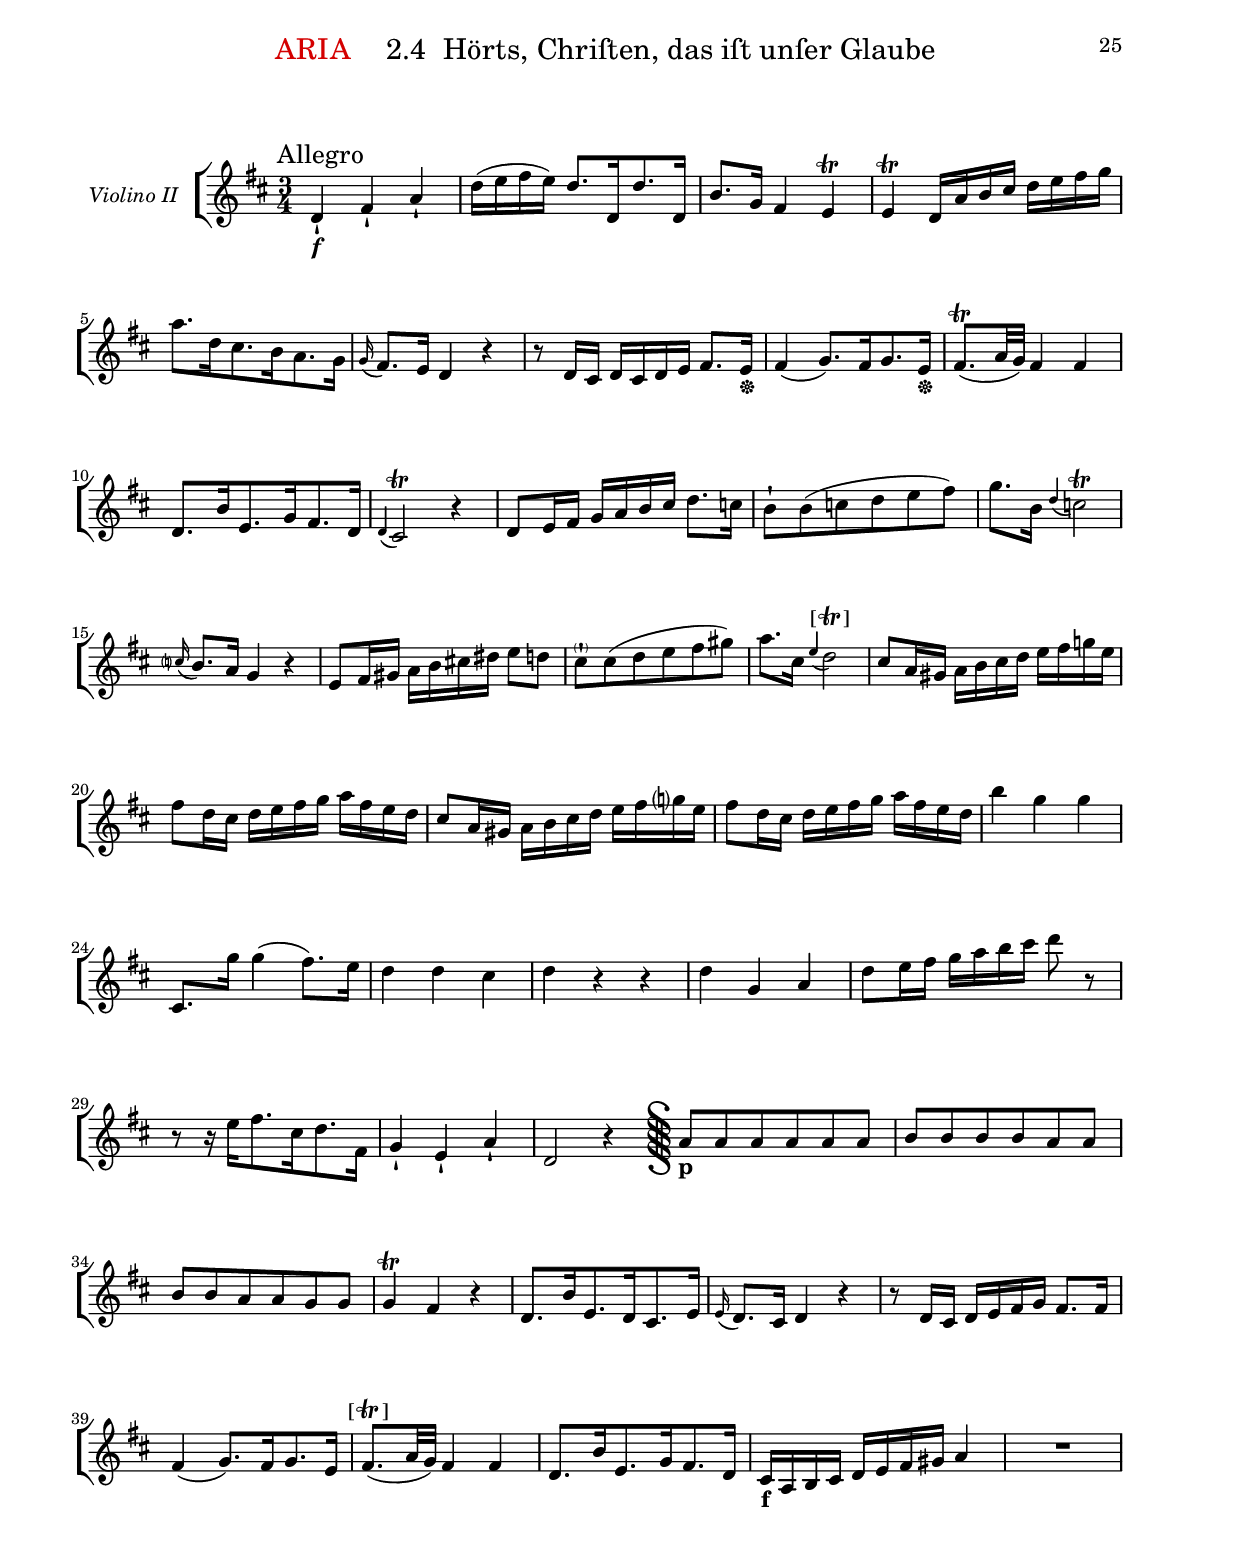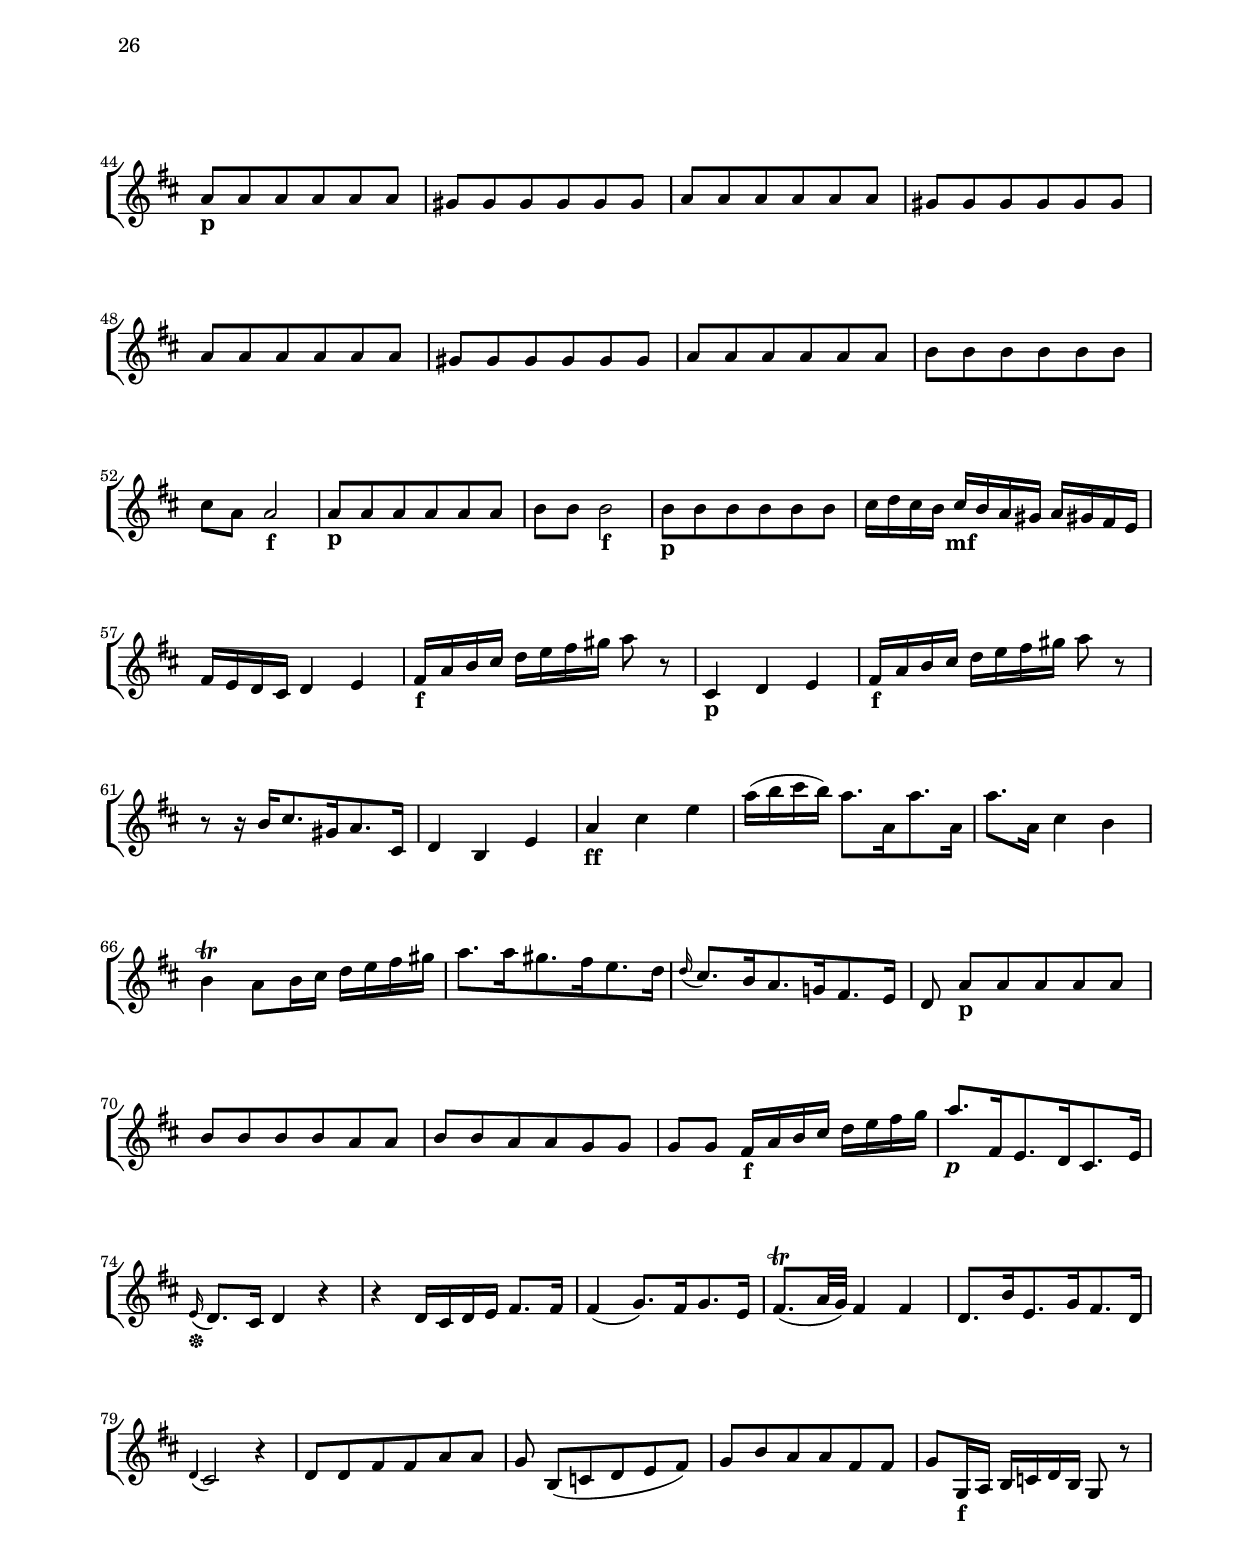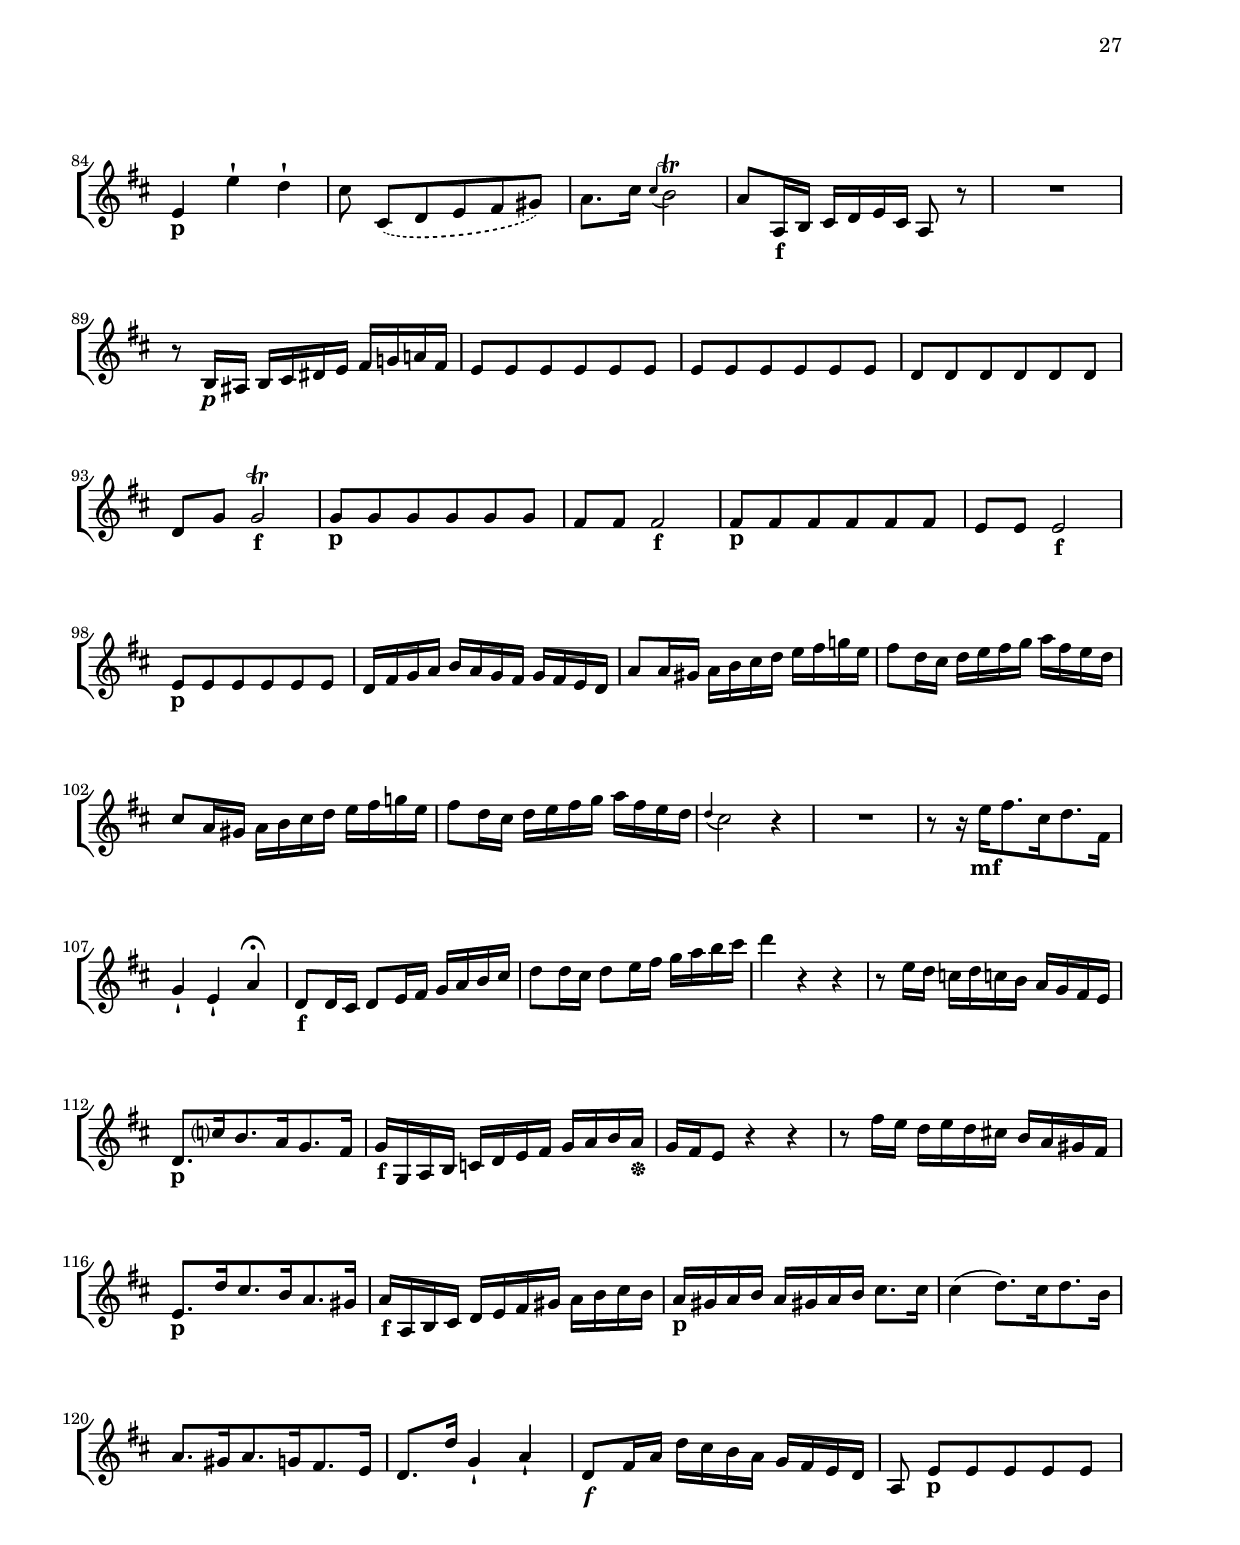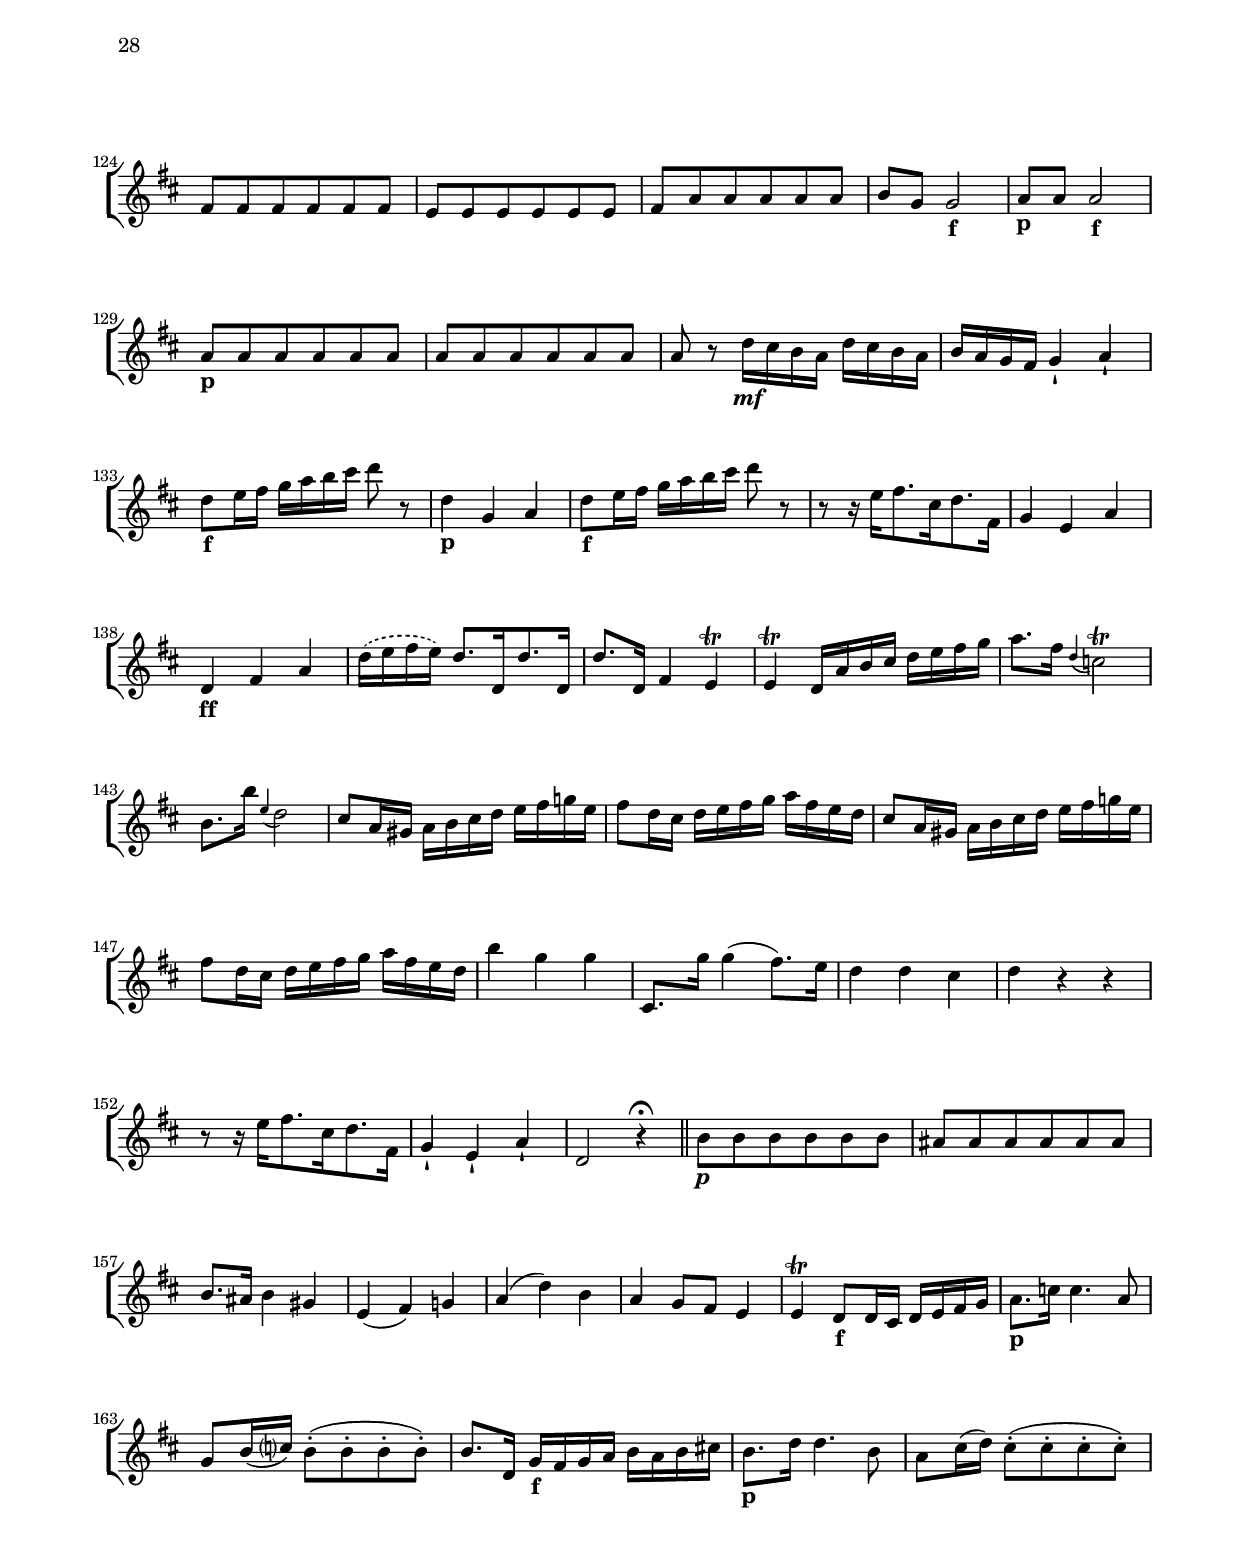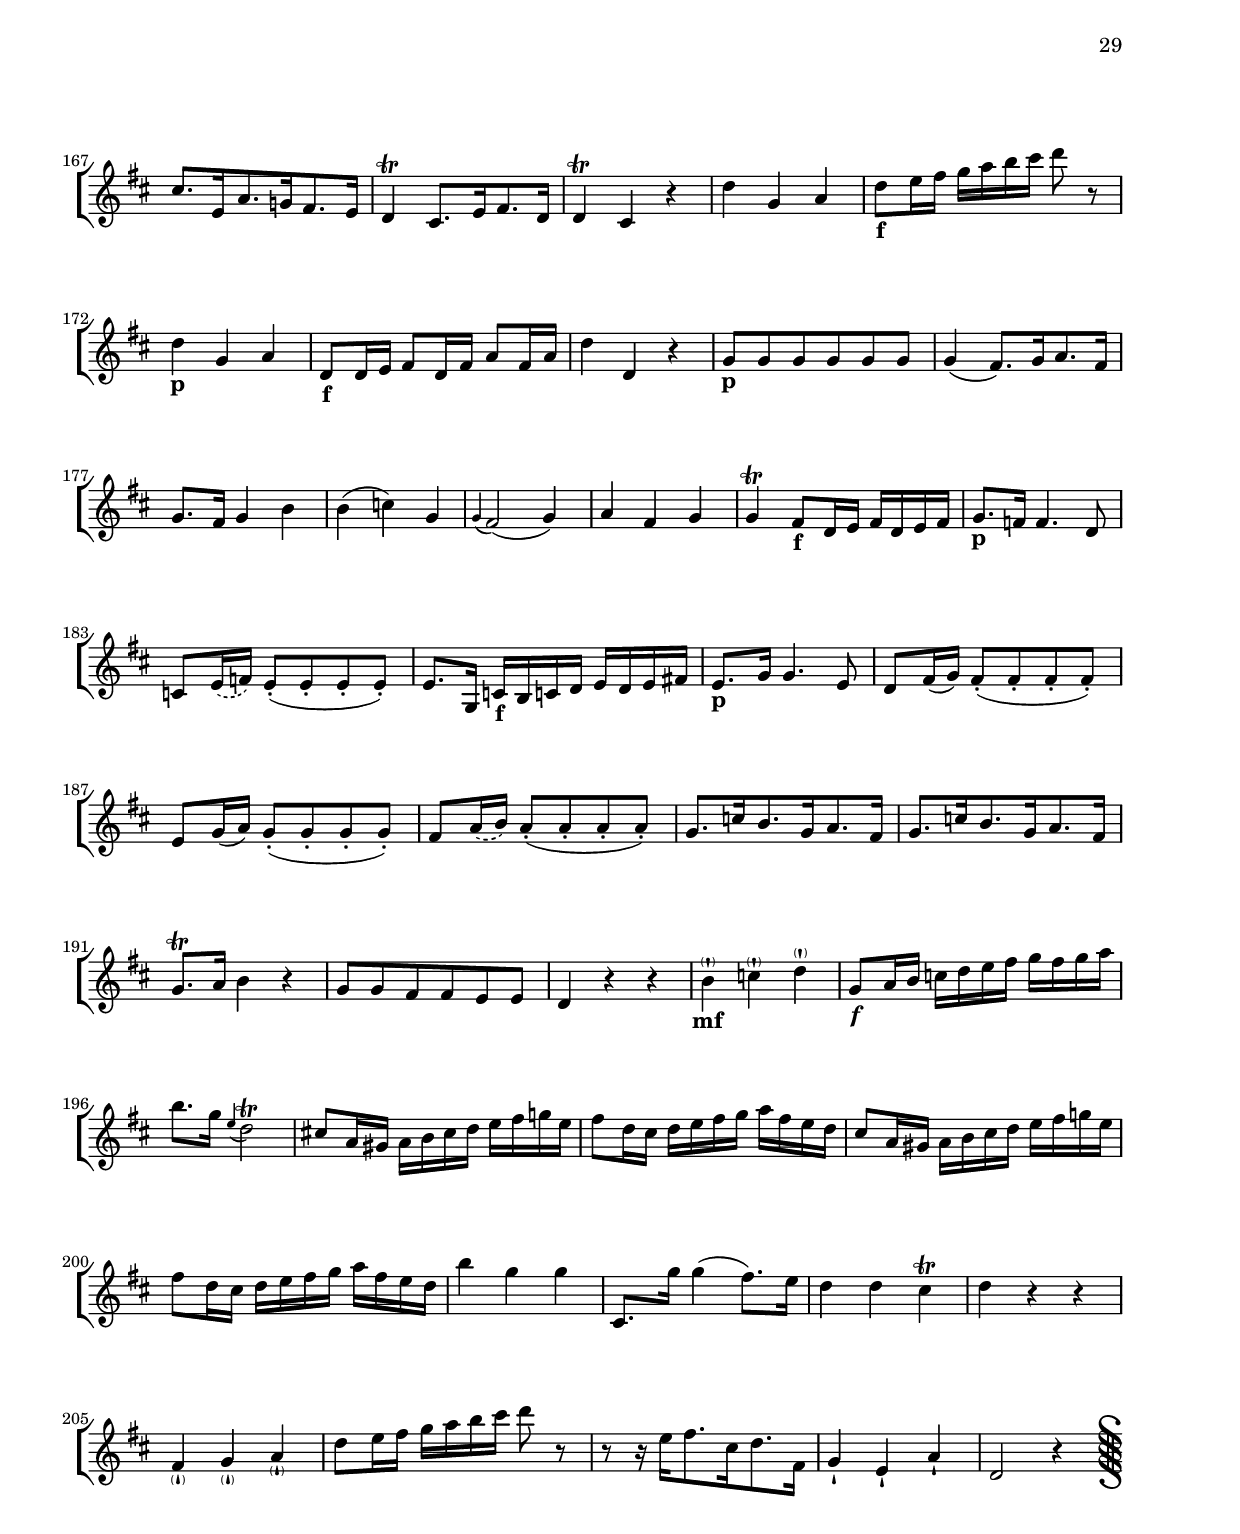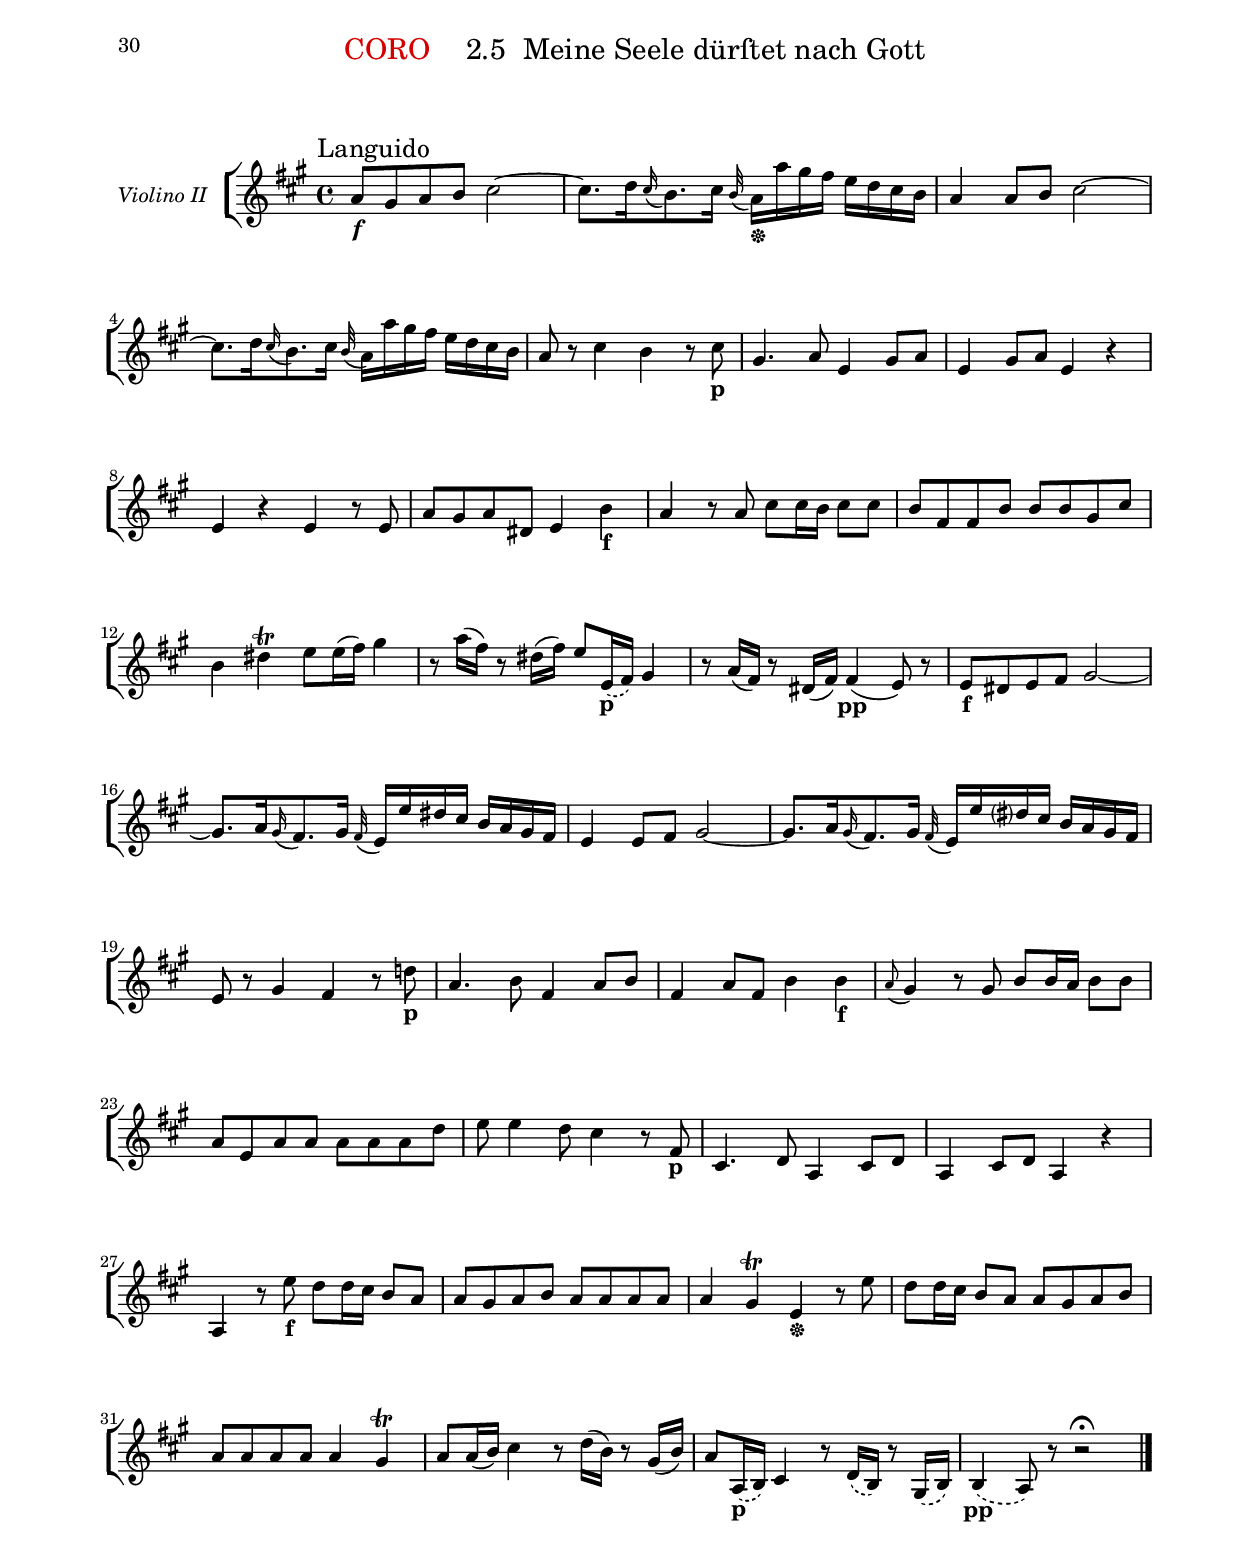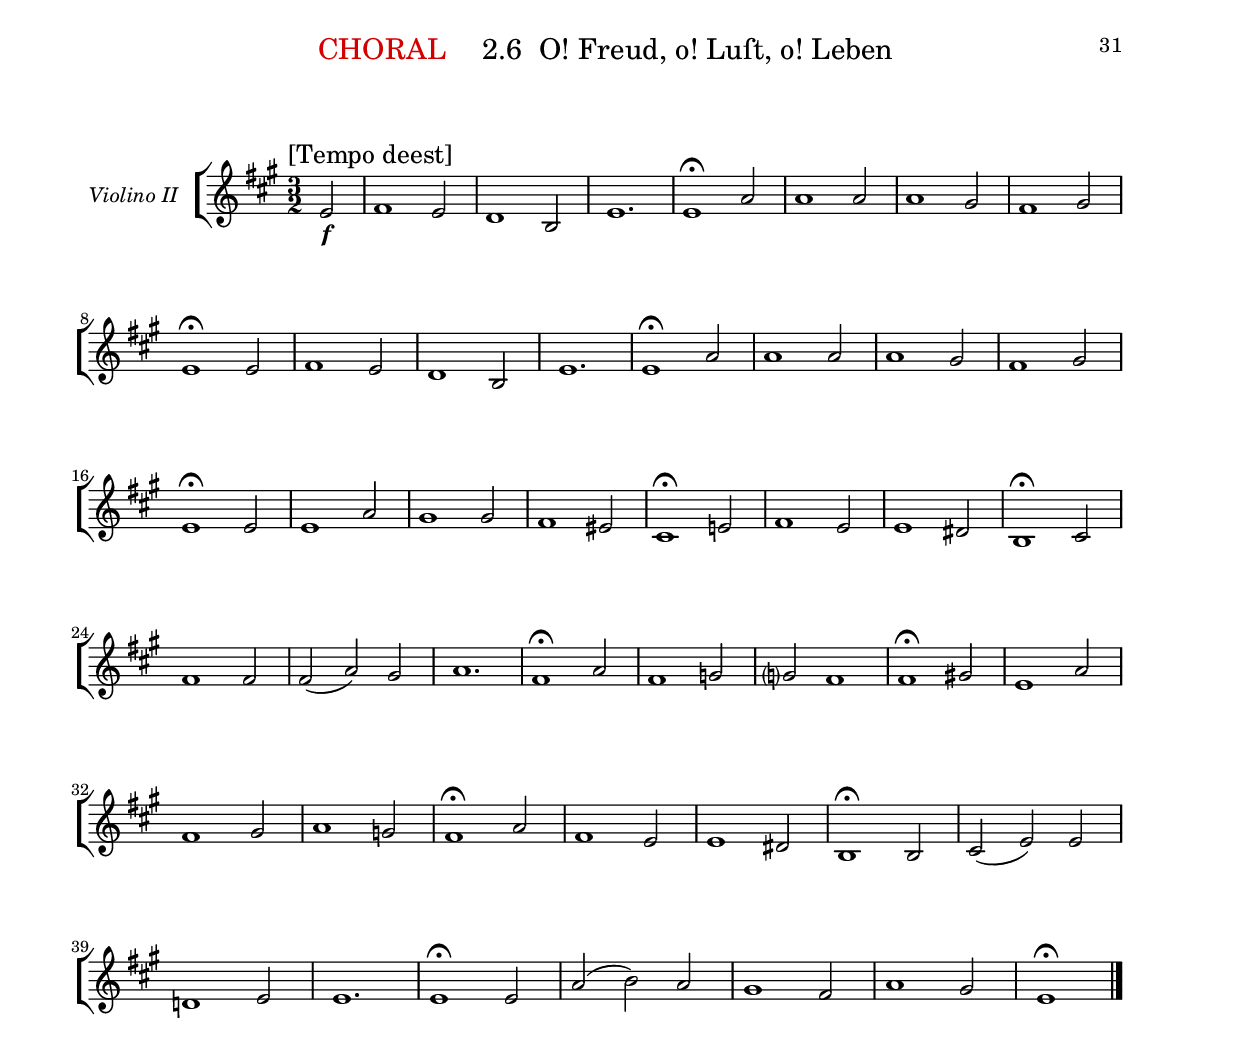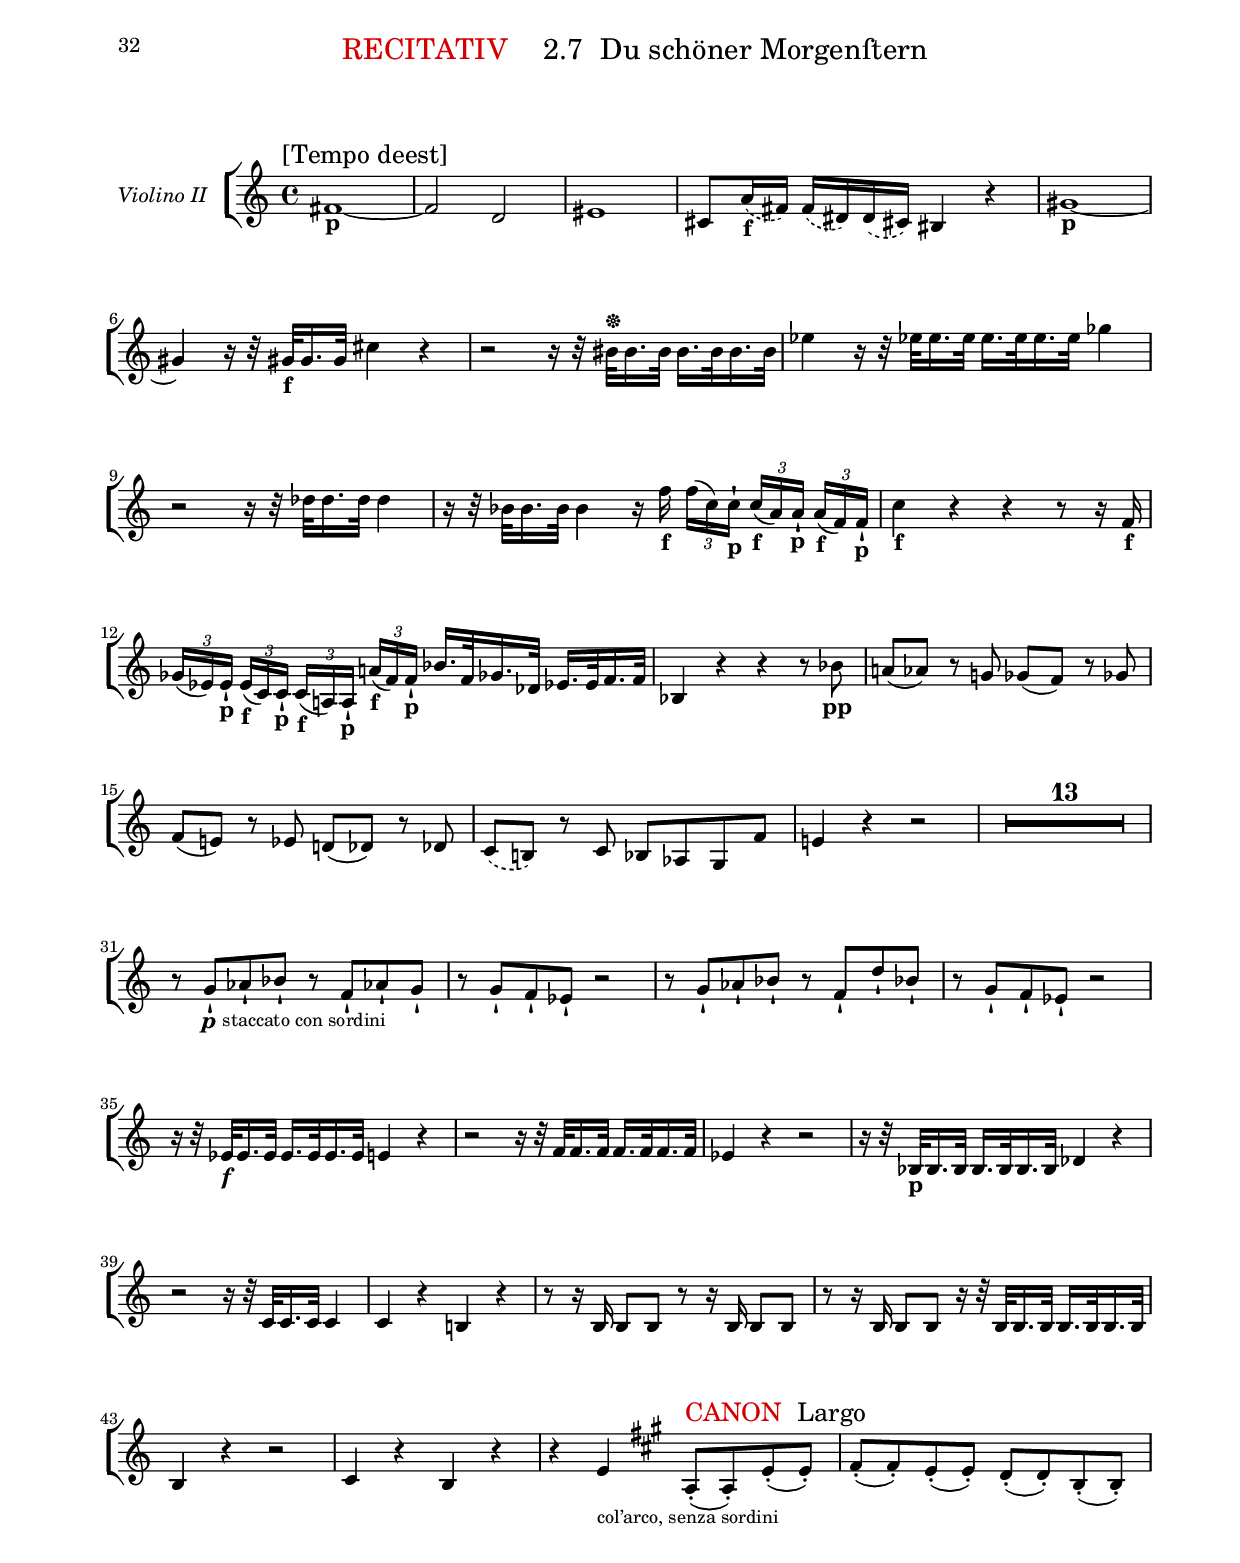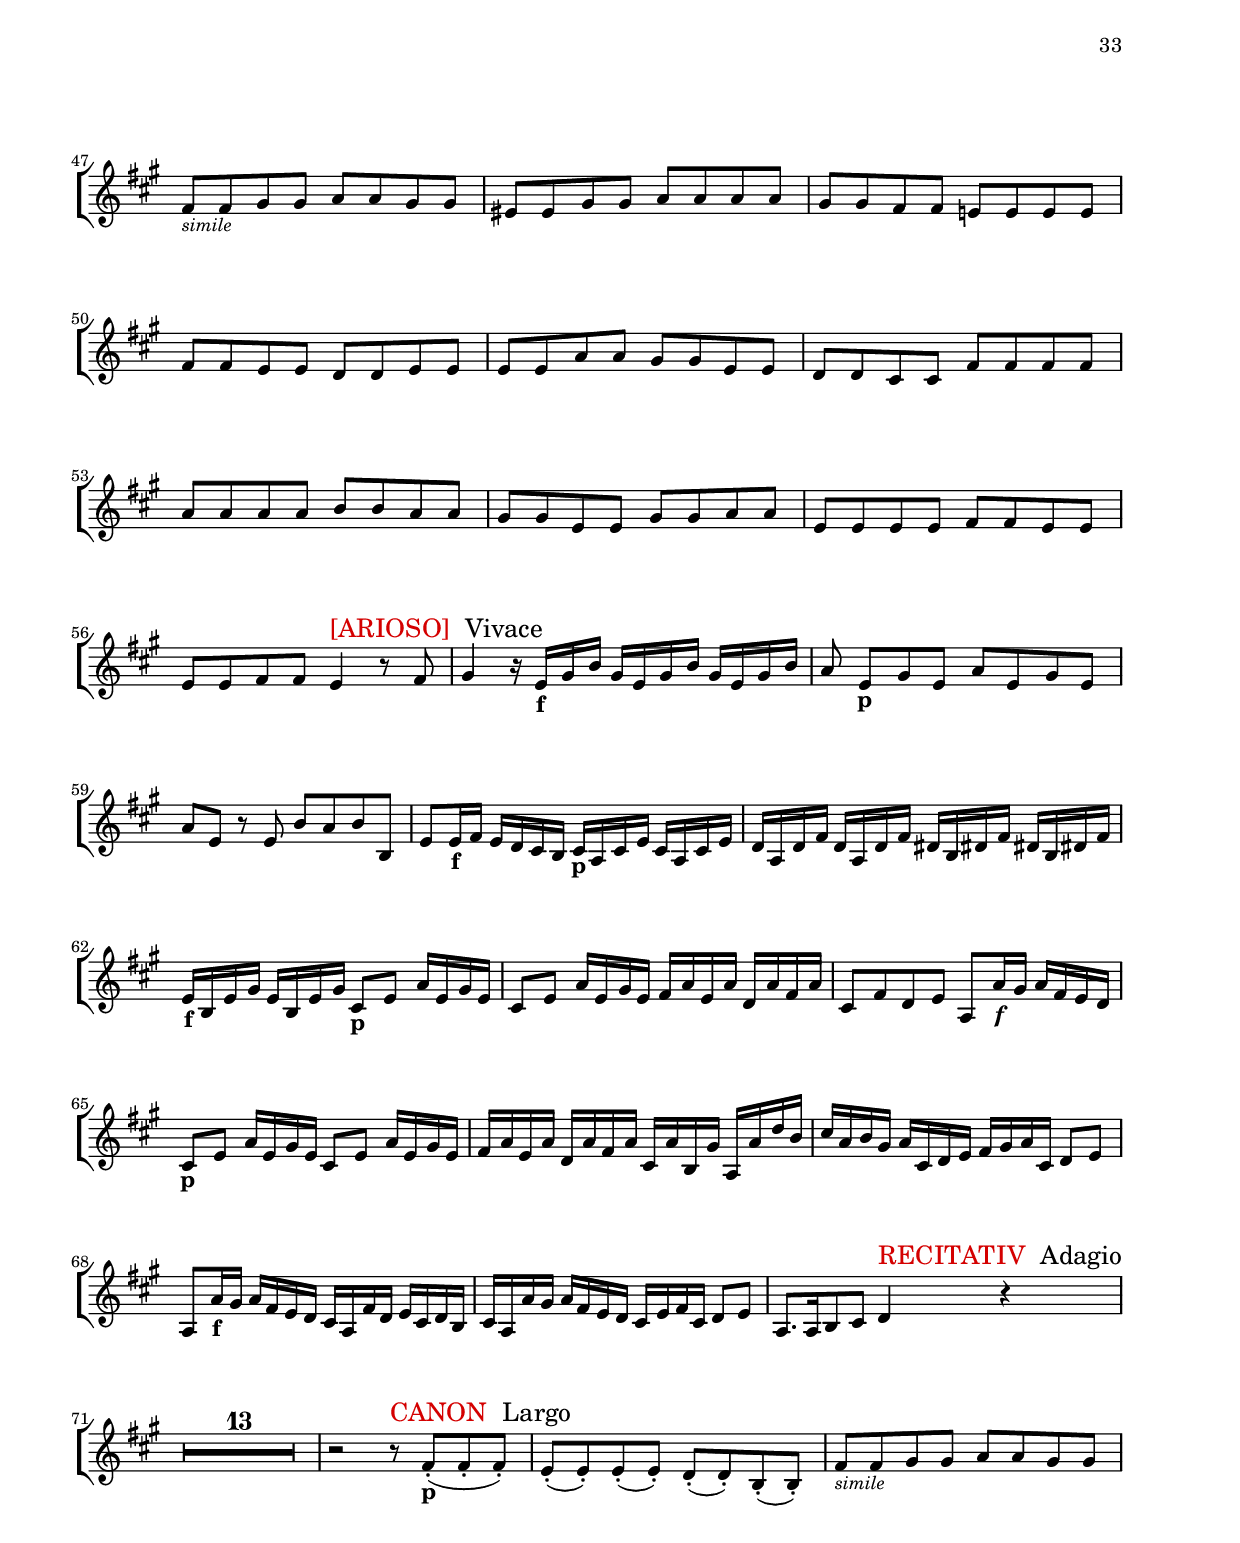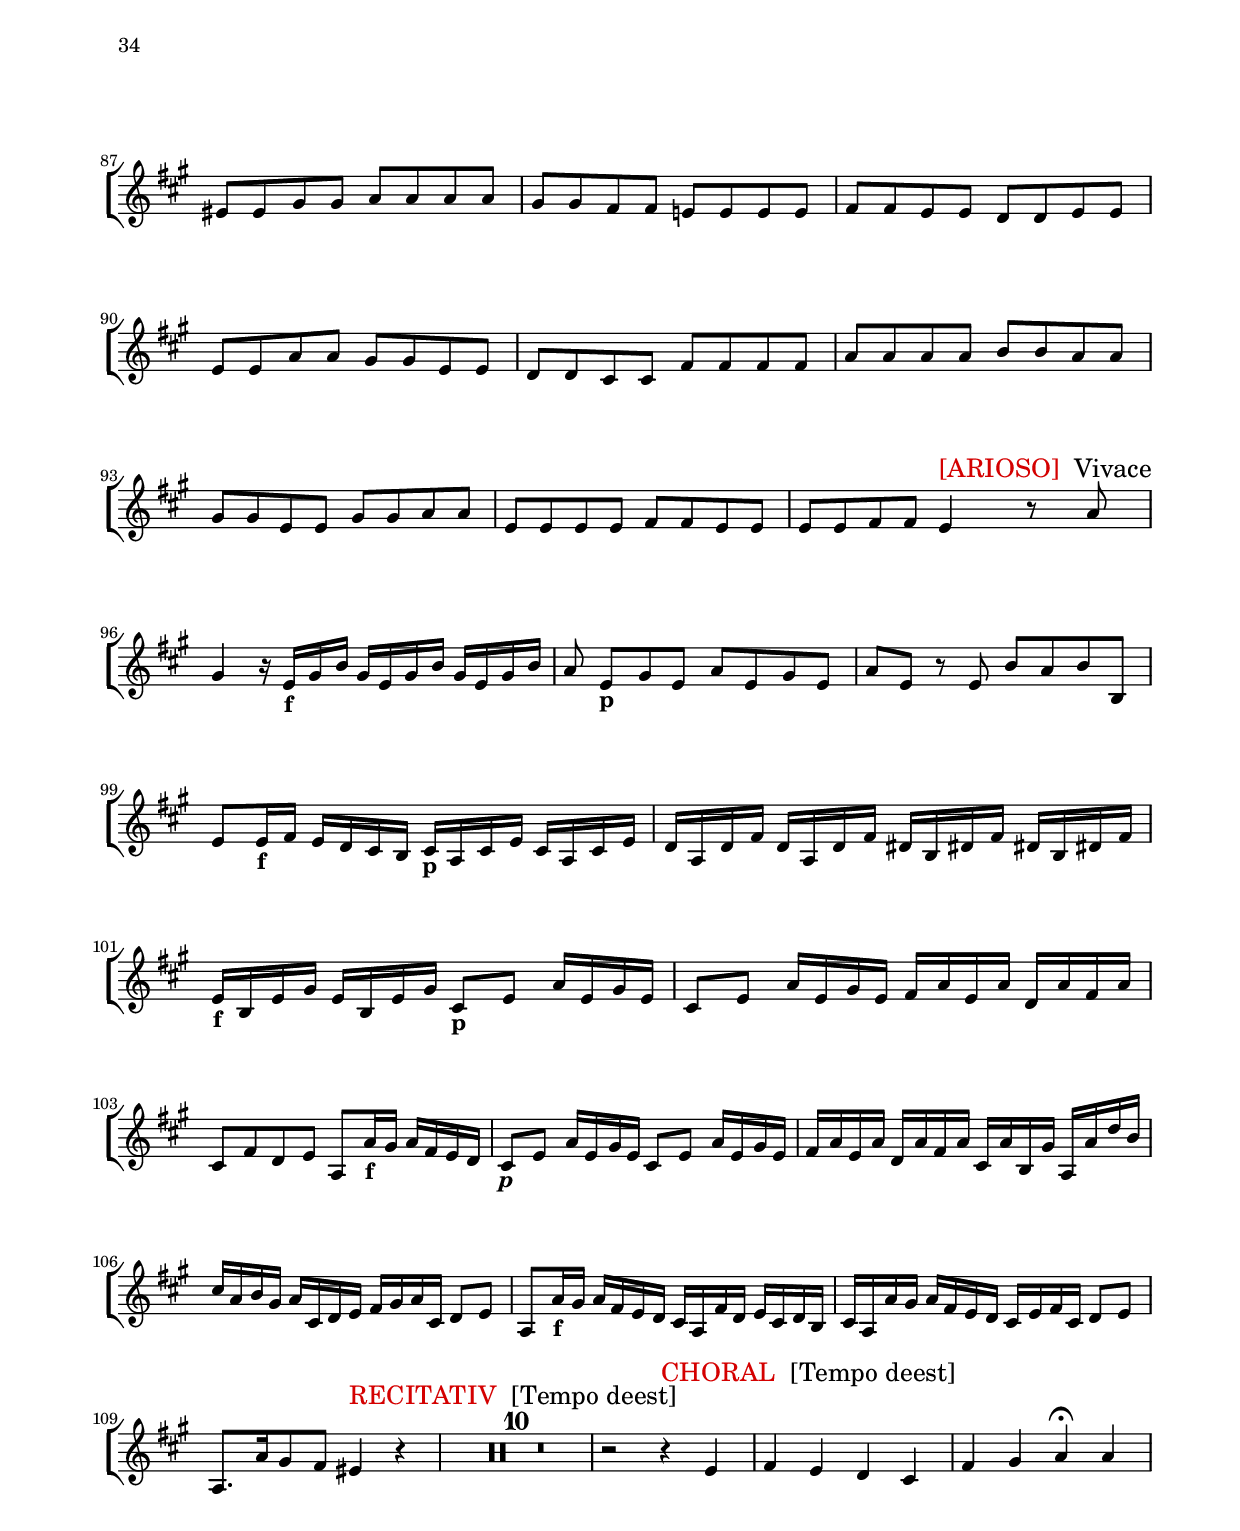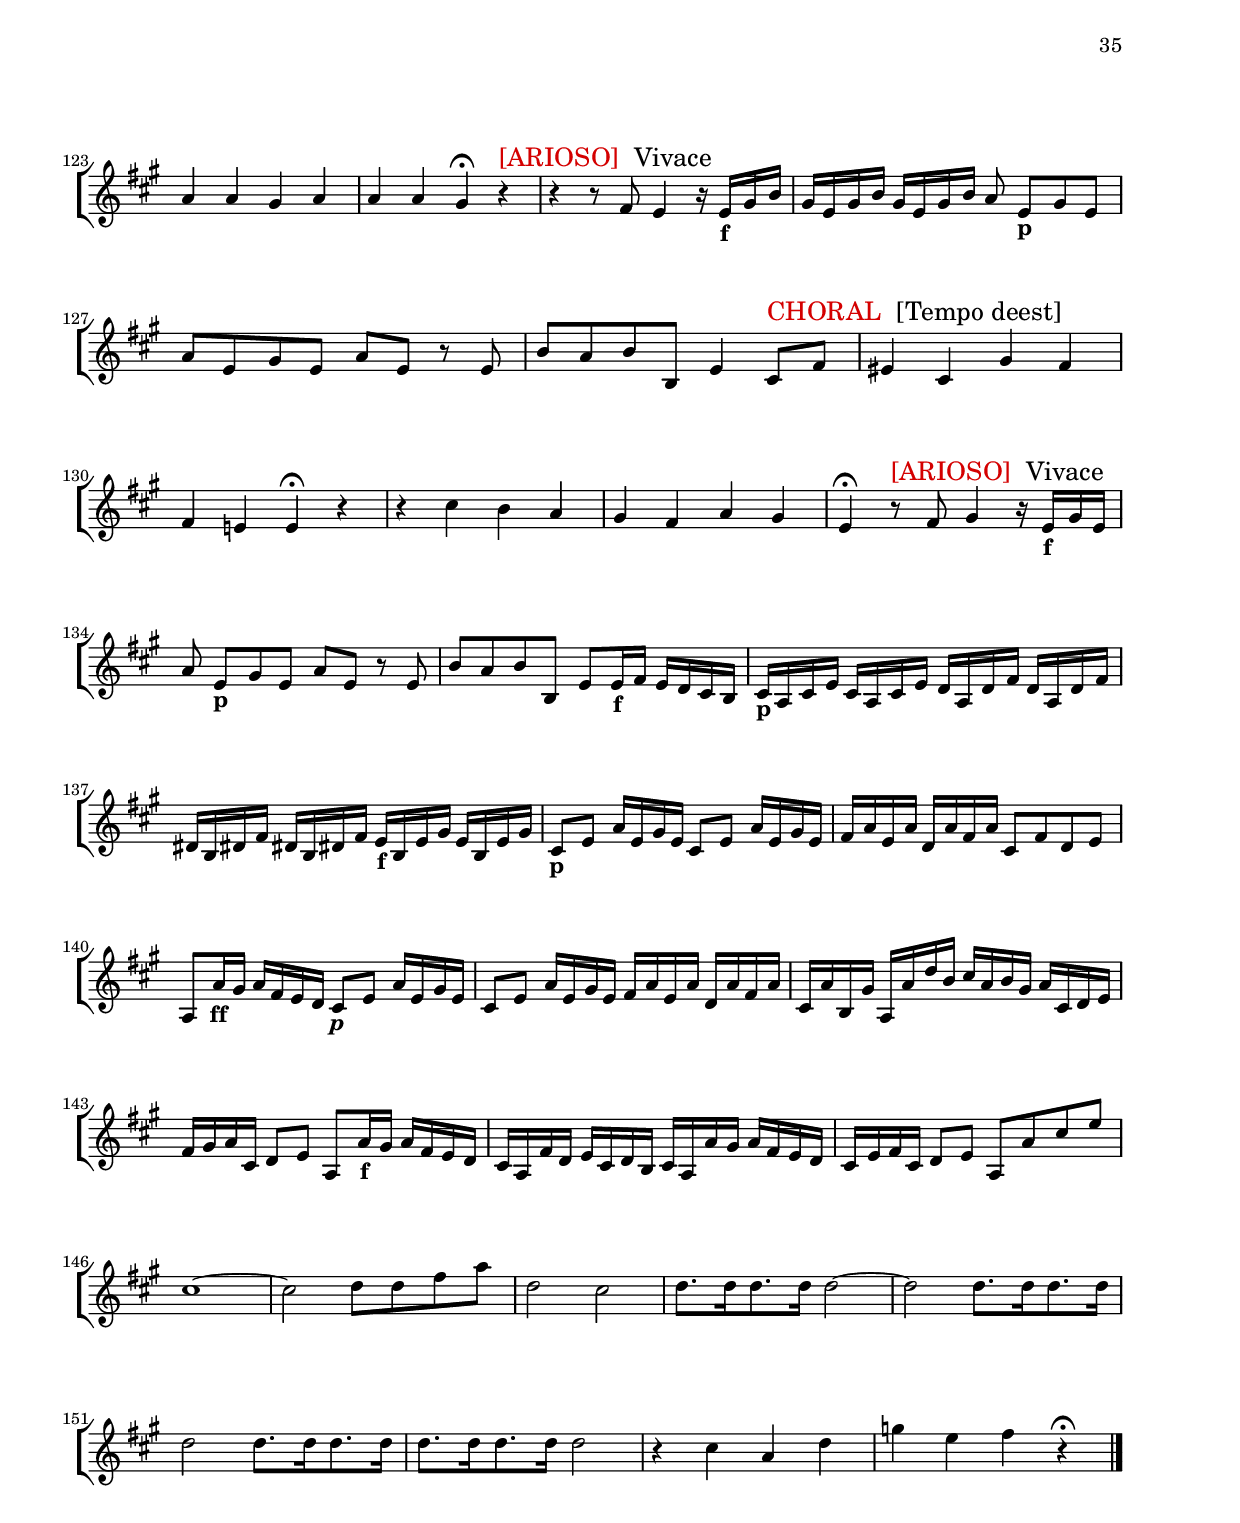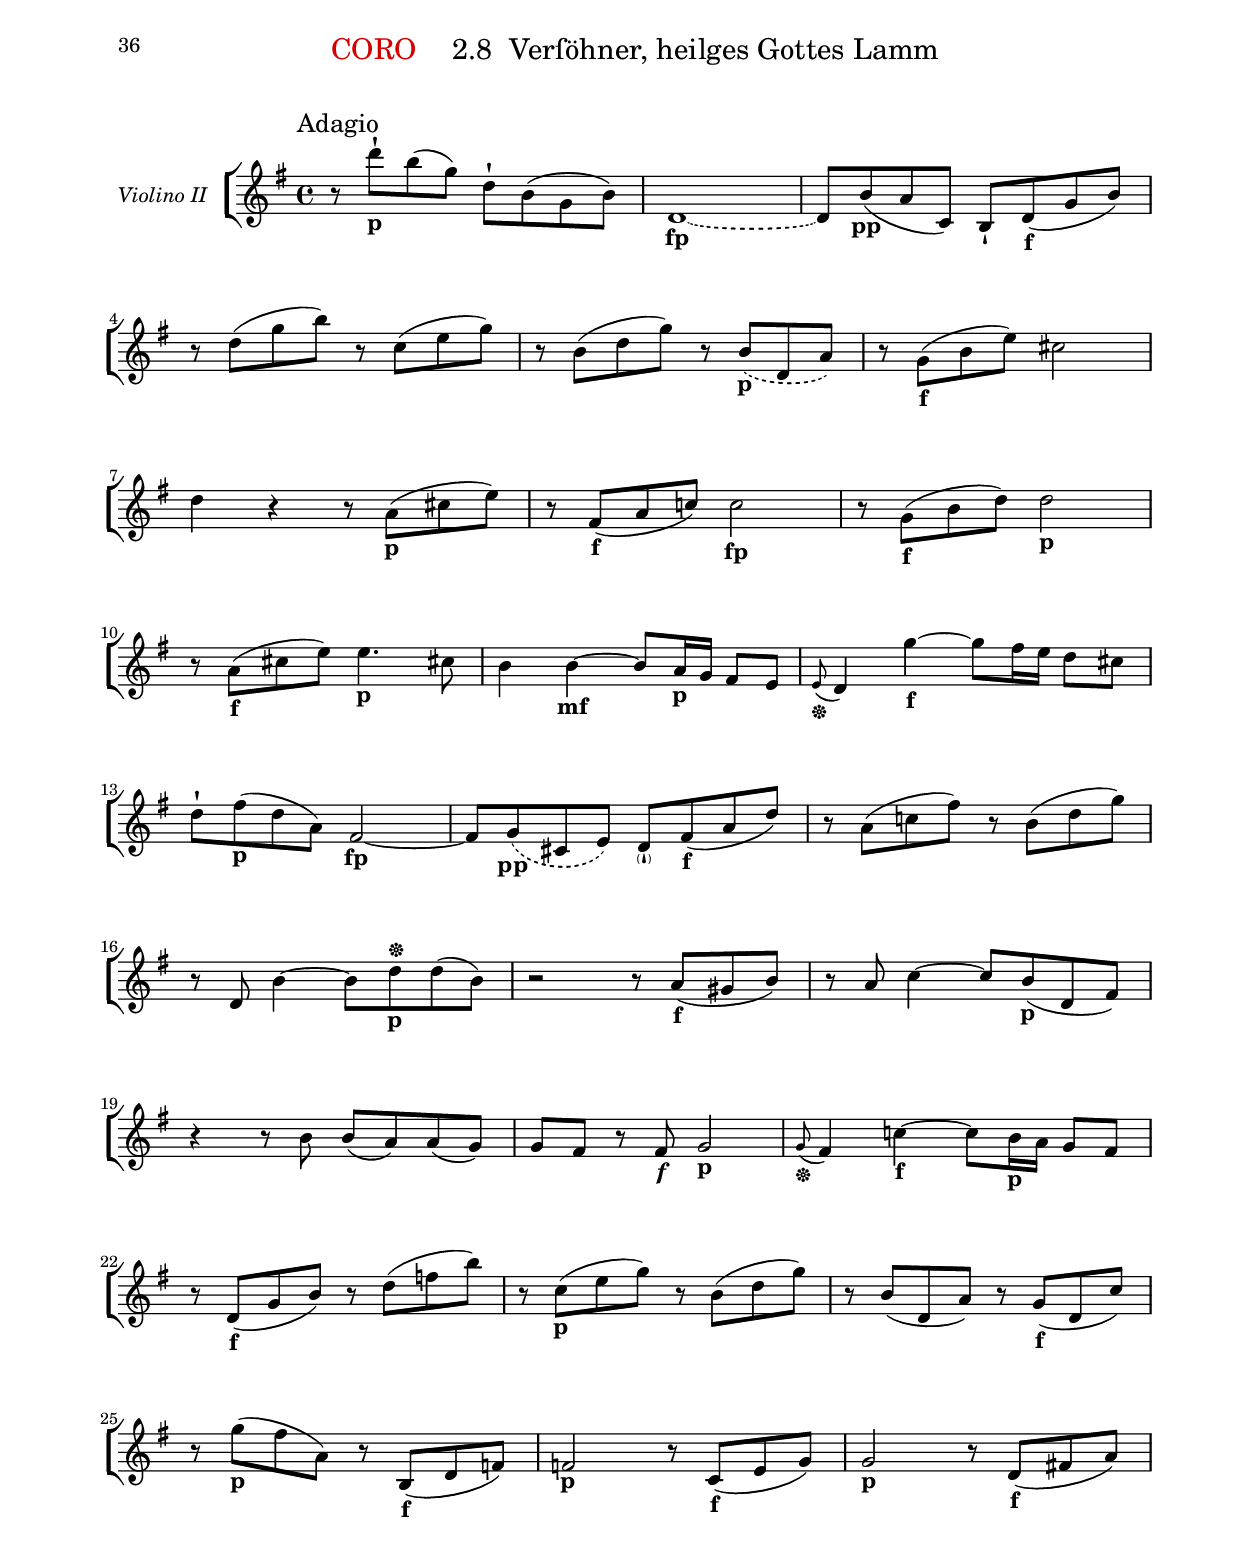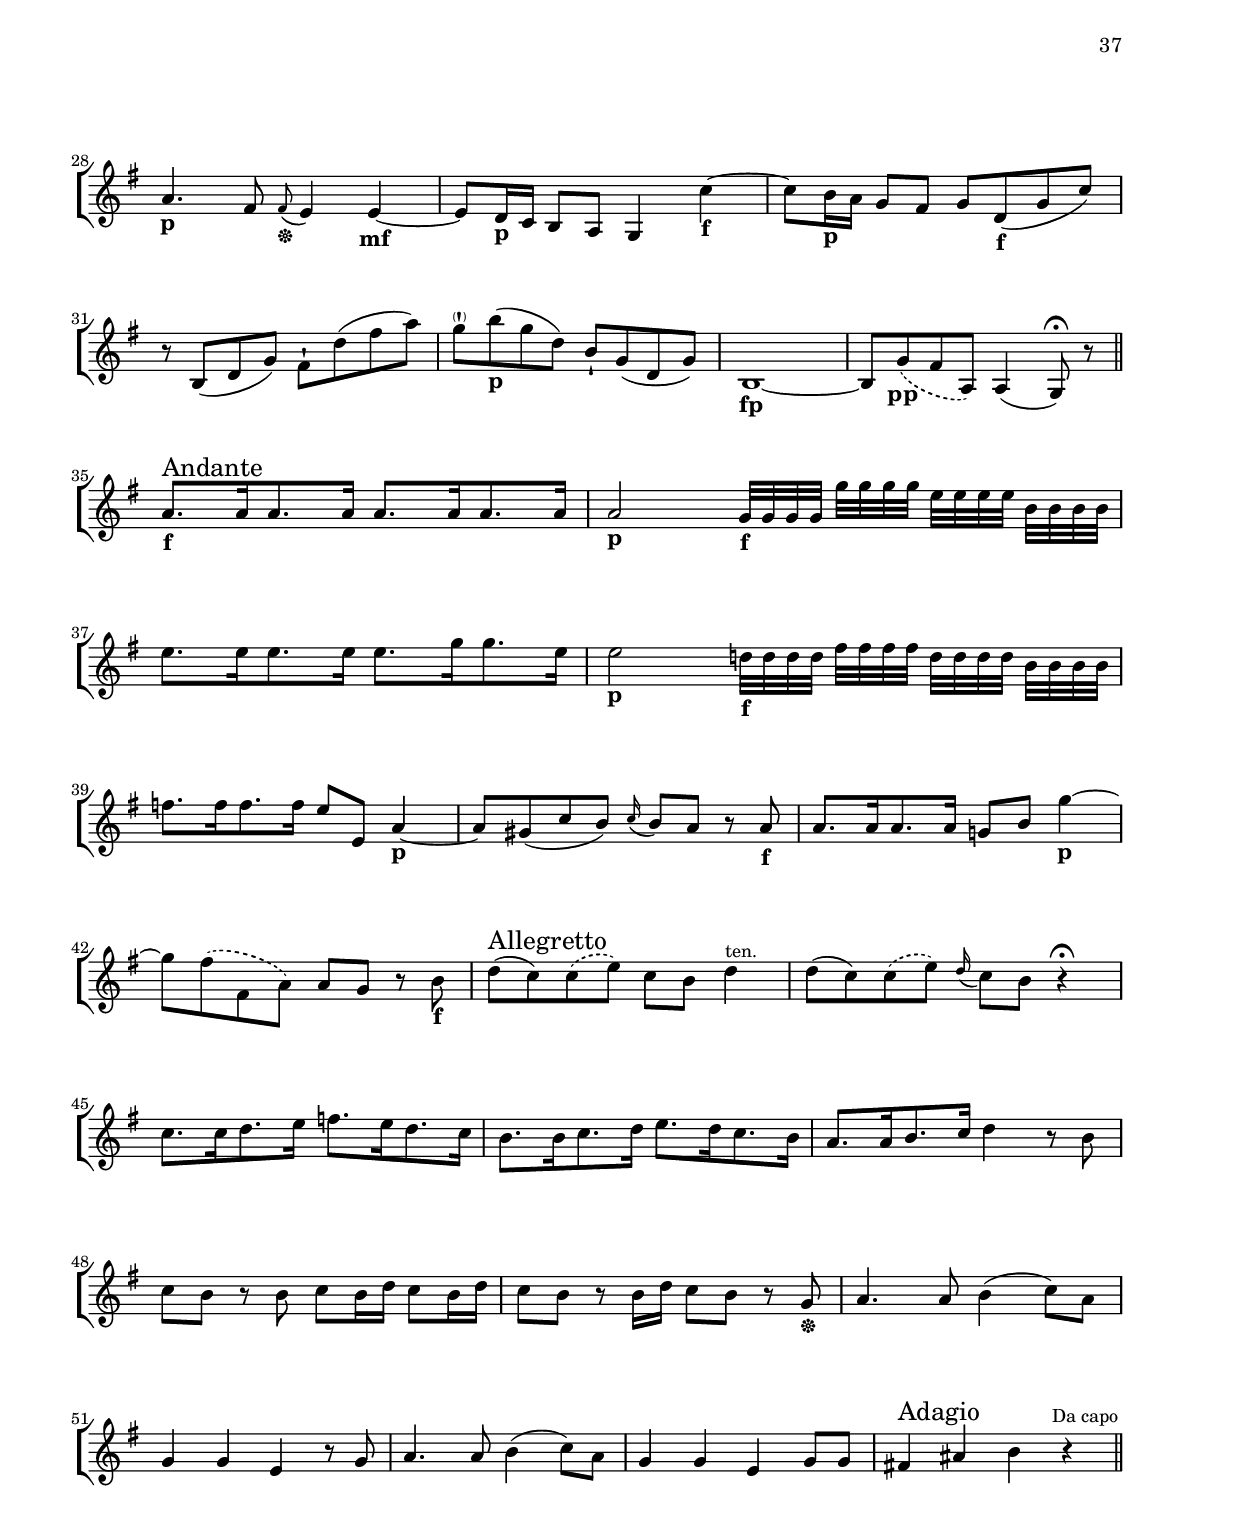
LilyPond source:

% (c) 2019 by Wolfgang Esser-Skala.
% This file is licensed under the Creative Commons Attribution-NonCommercial-ShareAlike 4.0 International License.
% To view a copy of this license, visit http://creativecommons.org/licenses/by-nc-sa/4.0/.

\version "2.18.0"

\include "../definitions.ly"

\paper {
	#(set-paper-size "a4" 'portrait)
	indent = 2\cm
	top-margin = 1.5\cm
	system-separator-markup = ##f
	system-system-spacing =
    #'((basic-distance . 17)
       (minimum-distance . 17)
       (padding . -100)
       (stretchability . 0))
	
	top-system-spacing =
    #'((basic-distance . 17)
       (minimum-distance . 17)
       (padding . -100)
       (stretchability . 0))
	
	top-markup-spacing =
    #'((basic-distance . 0)
       (minimum-distance . 0)
       (padding . -100)
       (stretchability . 0))
		
	markup-system-spacing =
    #'((basic-distance . 17)
       (minimum-distance . 17)
       (padding . -100)
       (stretchability . 0))
	
	last-bottom-spacing =
    #'((basic-distance . 0)
       (minimum-distance . 0)
       (padding . 0)
       (stretchability . 1.0e7))
	
	systems-per-page = #9
}

#(set-global-staff-size 17.82)


\book {
	\bookpart {
		\paper { evenHeaderMarkup = {} oddHeaderMarkup = {} }
		\partTitle "1" "E R S T E   A B T H E Y L U N G"
	}
	\bookpart {
		\header {
			movement = \movementTitle "1.1" "CHORAL" "Jeſu, deine Paſſion"
		}
		\paper { systems-per-page = #4 }
		\score {
			<<
				\new StaffGroup <<
					\new Staff {
						\set Staff.instrumentName = "Violino II"
						\JesuDeineViolinoII
					}
				>>
			>>
		}
	}
	\bookpart {
		\header {
			movement = \movementTitle "1.2" "RECITATIV" "O welch ein kläglich Bild"
		}
		\paper { systems-per-page = #5 }
		\score {
			<<
				\new StaffGroup <<
					\new Staff {
						\set Staff.instrumentName = "Violino II"
						\OWelchViolinoII
					}
				>>
			>>
		}
	}
	\bookpart {
		\header {
			movement = \movementTitle "1.3" "ARIA" "Heiliger, auch ich bin Erde"
		}
		\score {
			<<
				\new StaffGroup <<
					\new Staff {
						\set Staff.instrumentName = "Violino II"
						\HeiligerViolinoII
					}
				>>
			>>
		}
	}
	\bookpart {
		\header {
			movement = \movementTitle "1.4" "CORO" "Mein Herz iſt bereit"
		}
		\paper { page-count = #1 }
		\score {
			<<
				\new StaffGroup <<
					\new Staff {
						\set Staff.instrumentName = "Violino II"
						\MeinHerzViolinoII
					}
				>>
			>>
		}
	}
	\bookpart {
		\header {
			movement = \movementTitle "1.5" "RECITATIV" "Verräther!"
		}
		\paper { systems-per-page = #6 }
		\score {
			<<
				\new StaffGroup <<
					\new Staff {
						\set Staff.instrumentName = "Violino II"
						\VerraetherViolinoII
					}
				>>
			>>
		}
	}
	\bookpart {
		\header {
			movement = \movementTitle "1.6" "ARIA" "Lieblich fließt die Zähre"
		}
		\score {
			<<
				\new StaffGroup <<
					\new Staff {
						\set Staff.instrumentName = "Violino II"
						\LieblichViolinoII
					}
				>>
			>>
		}
	}
	\bookpart {
		\header {
			movement = \movementTitle "1.7" "CORO" "Wohl dem, dem die Uebertretungen vergeben sind"
		}
		\paper { systems-per-page = #6 }
		\score {
			<<
				\new StaffGroup <<
					\new Staff {
						\set Staff.instrumentName = "Violino II"
						\WohlDemViolinoII
					}
				>>
			>>
		}
	}
	\bookpart {
		\header {
			movement = \movementTitle "1.8" "CHORAL" "Ich falle dir, mein Gott, zu Füßen"
		}
		\paper { systems-per-page = #4 }
		\score {
			<<
				\new StaffGroup <<
					\new Staff {
						\set Staff.instrumentName = "Violino II"
						\IchFalleViolinoII
					}
				>>
			>>
		}
	}
	\bookpart {
		\header {
			movement = \movementTitle "1.9" "RECITATIV" "Er, deſſen Allmachts Ruf"
		}
		\score {
			<<
				\new StaffGroup <<
					\new Staff {
						\set Staff.instrumentName = "Violino II"
						\ErDessenViolinoII
					}
				>>
			>>
		}
	}
	\bookpart {
		\header {
			movement = \movementTitle "1.10" "CORO" "Er iſt um unſere Miſſethat willen ſo verwundet"
		}
		\paper { systems-per-page = #6 }
		\score {
			<<
				\new StaffGroup <<
					\new Staff {
						\set Staff.instrumentName = "Violino II"
						\ErIstUmViolinoII
					}
				>>
			>>
		}
	}
	\bookpart {
		\header {
			movement = \movementTitle "1.11" "CHORAL" "Schreibe deine blutge Wunden"
		}
		\paper { systems-per-page = #4 }
		\score {
			<<
				\new StaffGroup <<
					\new Staff {
						\set Staff.instrumentName = "Violino II"
						\SchreibeDeineViolinoII
					}
				>>
			>>
		}
	}
	\bookpart {
		\paper { evenHeaderMarkup = {} oddHeaderMarkup = {} }
		\partTitle "2" "Z W E Y T E   A B T H E Y L U N G"
	}
	\bookpart {
		\header {
			movement = \movementTitle "2.1" "RECITATIV" "Nun iſt die feyerliche Stunde des großen Opfers da"
		}
		\score {
			<<
				\new StaffGroup <<
					\new Staff {
						\set Staff.instrumentName = "Violino II"
						\NunIstViolinoII
					}
				>>
			>>
		}
	}
	\bookpart {
		\header {
			movement = \movementTitle "2.2" "DUETTO" "Gott am Creutze, lehre mich"
		}
		\score {
			<<
				\new StaffGroup <<
					\new Staff {
						\set Staff.instrumentName = "Violino II"
						\GottAmViolinoII
					}
				>>
			>>
		}
	}
	\bookpart {
		\header {
			movement = \movementTitle "2.3" "RECITATIV" "Es ſchweben Seraphim von fern"
		}
		\paper { systems-per-page = #2 }
		\score {
			<<
				\new StaffGroup <<
					\new Staff {
						\set Staff.instrumentName = "Violino II"
						\EsSchwebenViolinoII
					}
				>>
			>>
		}
	}
	\bookpart {
		\header {
			movement = \movementTitle "2.4" "ARIA" "Hörts, Chriſten, das iſt unſer Glaube"
		}
		\score {
			<<
				\new StaffGroup <<
					\new Staff {
						\set Staff.instrumentName = "Violino II"
						\HoertsViolinoII
					}
				>>
			>>
		}
	}
	\bookpart {
		\header {
			movement = \movementTitle "2.5" "CORO" "Meine Seele dürſtet nach Gott"
		}
		\score {
			<<
				\new StaffGroup <<
					\new Staff {
						\set Staff.instrumentName = "Violino II"
						\MeineSeeleViolinoII
					}
				>>
			>>
		}
	}
	\bookpart {
		\header {
			movement = \movementTitle "2.6" "CHORAL" "O! Freud, o! Luſt, o! Leben"
		}
		\paper { systems-per-page = #6 }
		\score {
			<<
				\new StaffGroup <<
					\new Staff {
						\set Staff.instrumentName = "Violino II"
						\OFreudViolinoII
					}
				>>
			>>
		}
	}
	\bookpart {
		\header {
			movement = \movementTitle "2.7" "RECITATIV" "Du schöner Morgenſtern"
		}
		\score {
			<<
				\new StaffGroup <<
					\new Staff {
						\set Staff.instrumentName = "Violino II"
						\DuSchoenerViolinoII
					}
				>>
			>>
		}
	}
	\bookpart {
		\header {
			movement = \movementTitle "2.8" "CORO" "Verſöhner, heilges Gottes Lamm"
		}
		\score {
			<<
				\new StaffGroup <<
					\new Staff {
						\set Staff.instrumentName = "Violino II"
						\VersoehnerViolinoII
					}
				>>
			>>
		}
	}
}